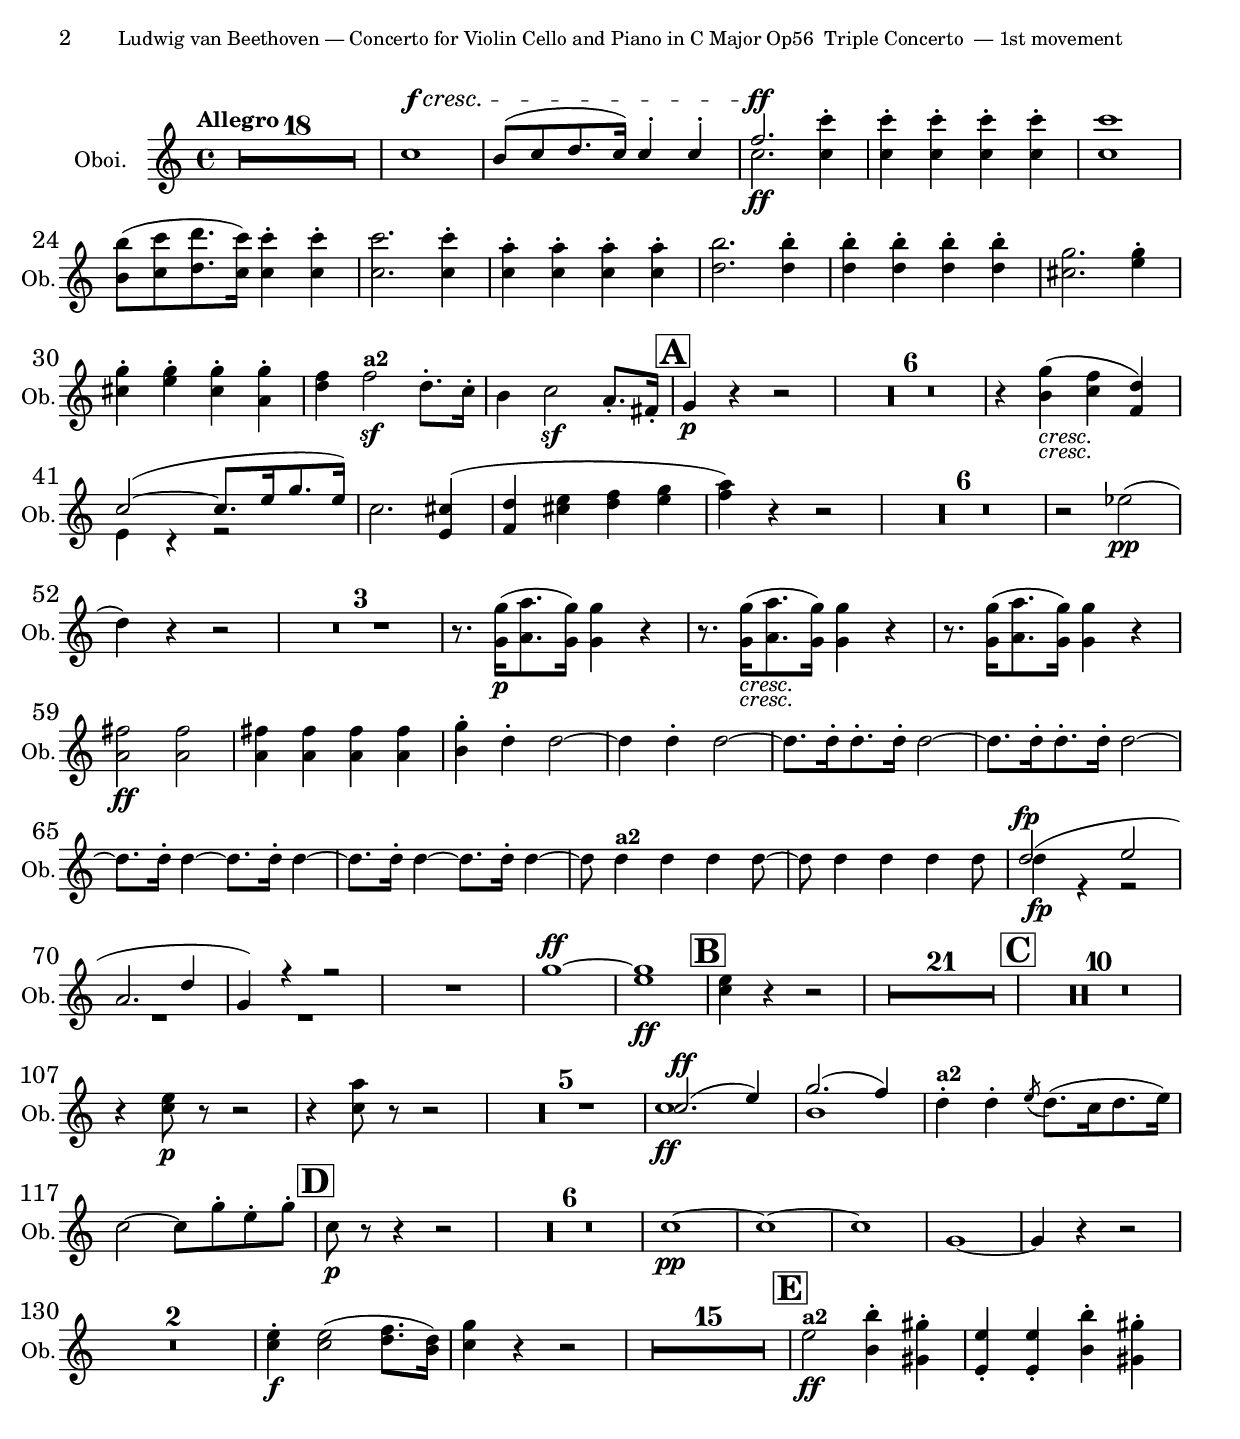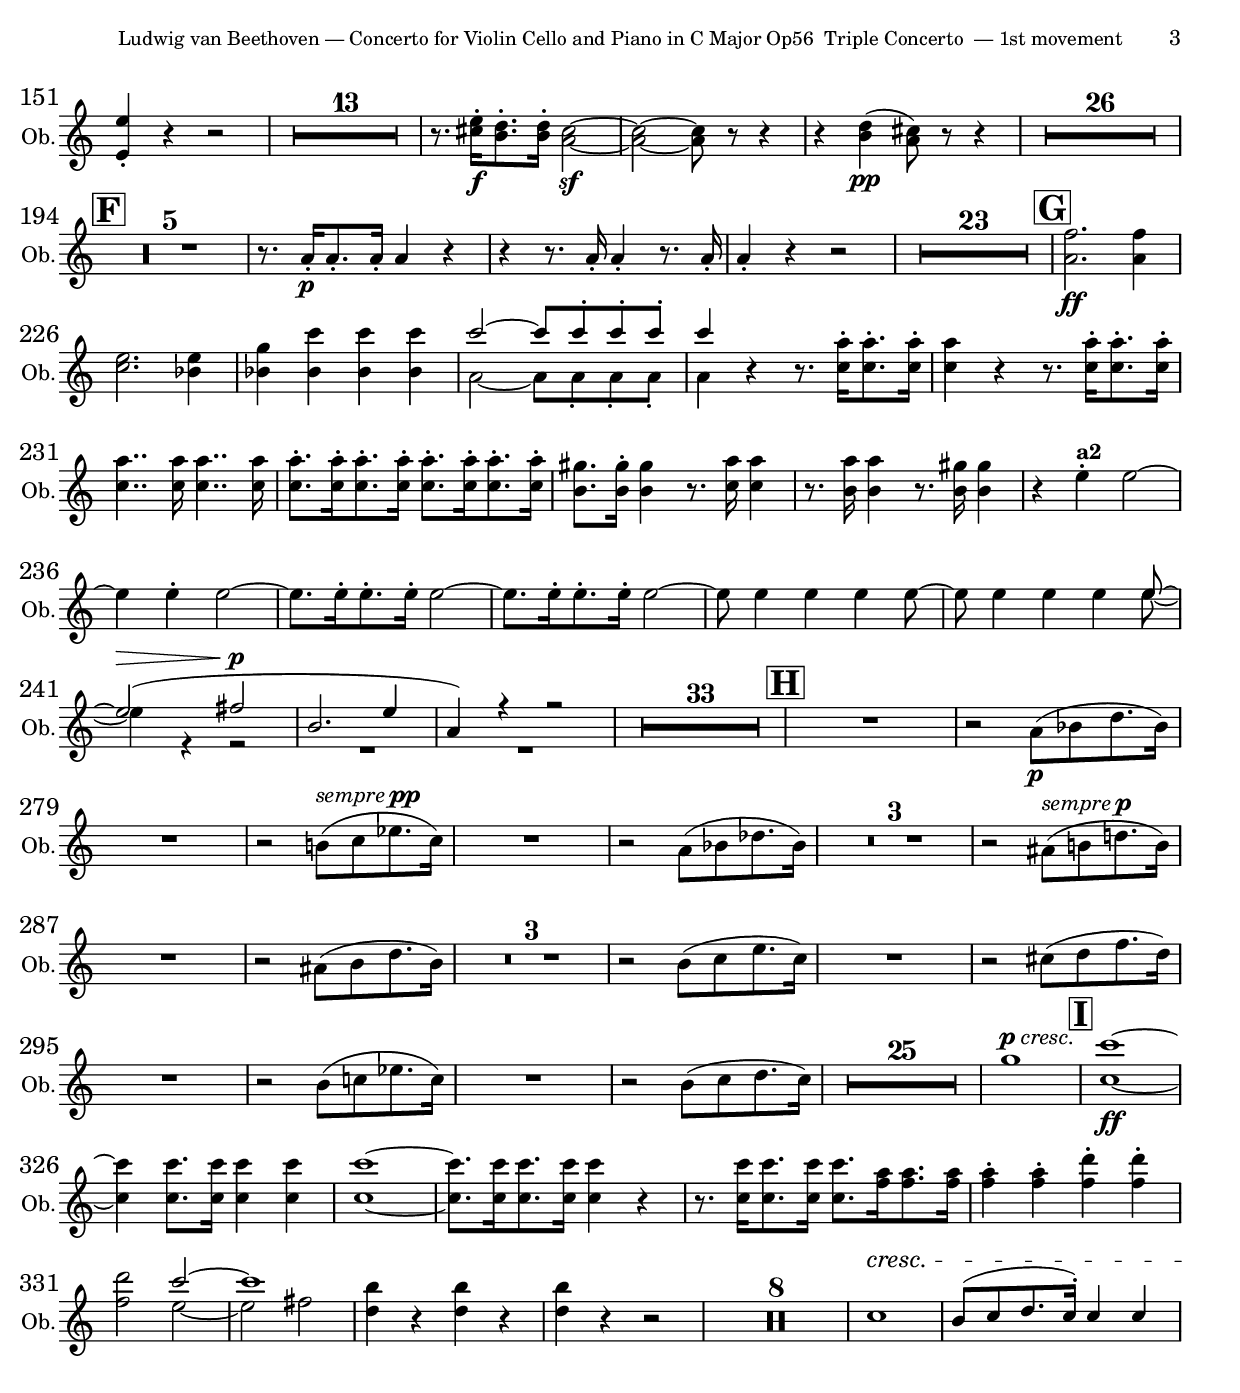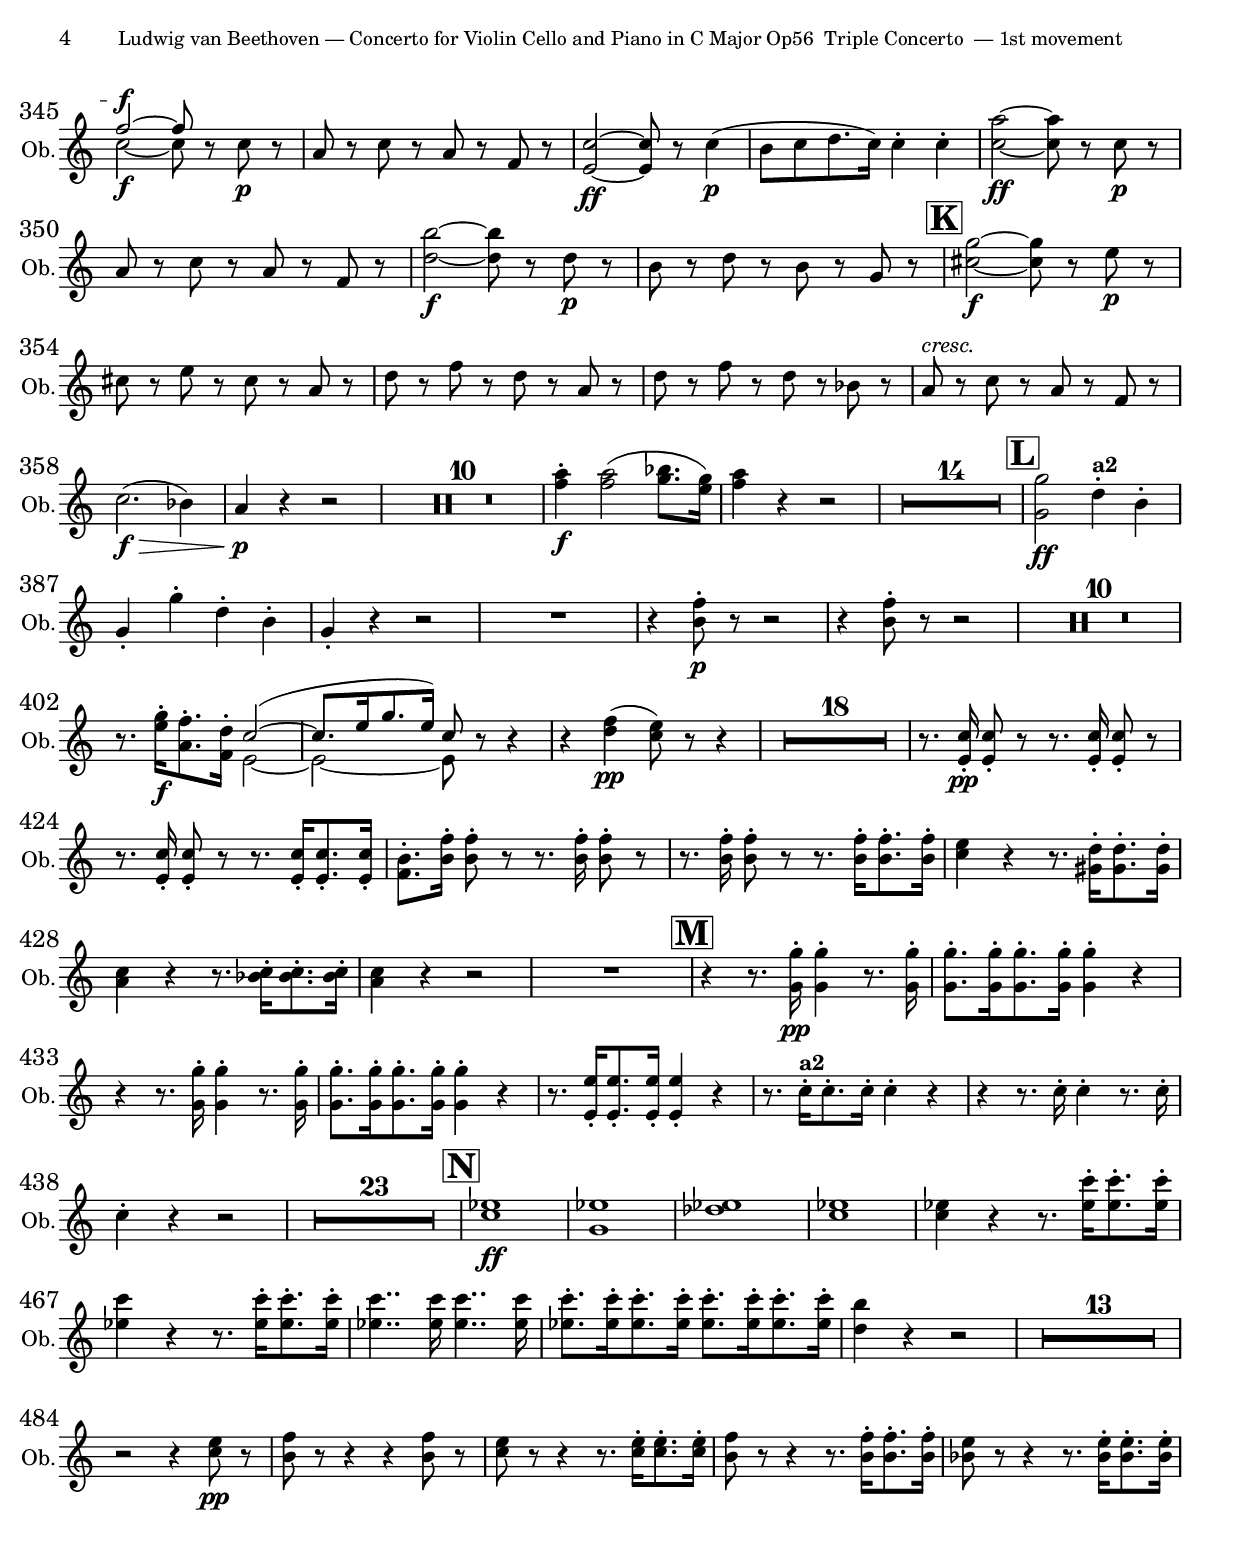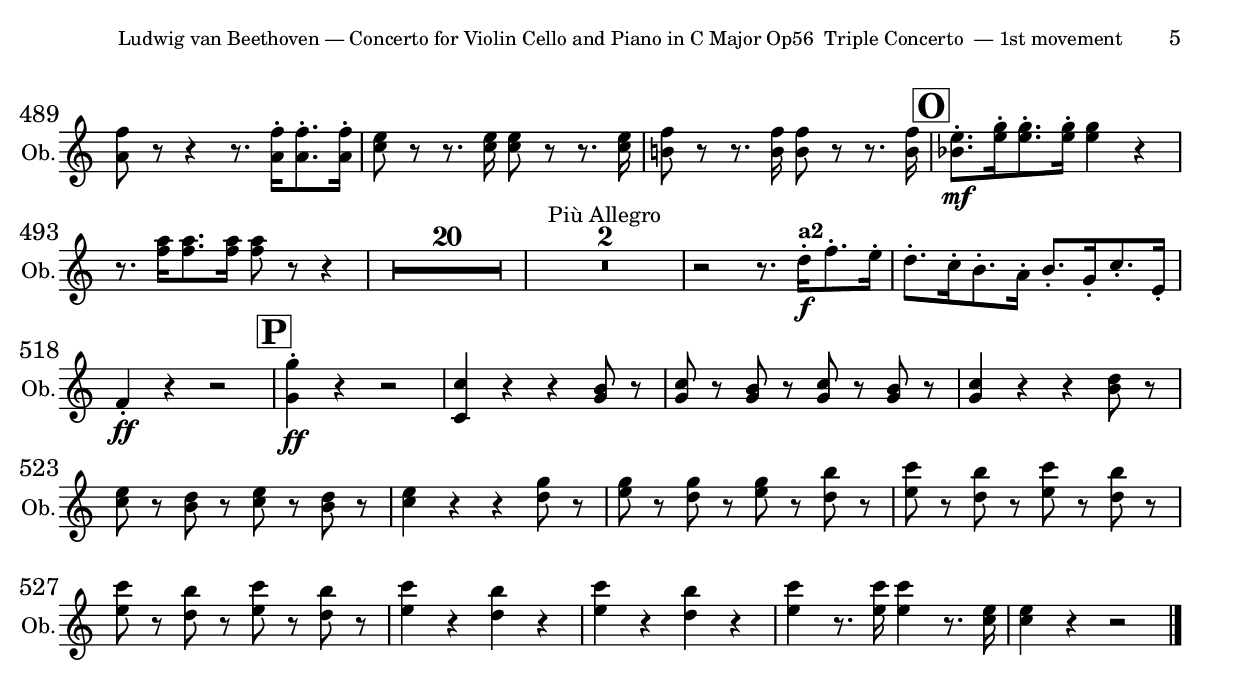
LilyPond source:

%###############################################################################
%#                                 H E A D E R                                 #
%###############################################################################
%
%  Composer           : Ludwig van Beethoven(1770 - 1827)
%  work               : Concerto for Violin Cello and Piano in C Major Op56
%                       "Triple Concerto"
%  Source             : Breitkopf und Härtel, n.d.[1862]. Plate B.70.
%  Type of score      : Score conductor mvt I
%  Typesetter         : Sébastien MANEN
%  date of initiation : Friday 08 May 2020, 14:21
%
%###############################################################################
%#                          I N C L U D E   F I L E S                          #
%###############################################################################
\version "2.20.0"
\include "./00-Common/TripleConcerto_Header.ily"
%  work        : Concerto for Violin Cello and Piano in C Major Op56 "Triple
%                Concerto"
%  typesetter  : Sébastien MANEN
%  date        : Friday 08 May 2020, 14:21
\paper {
	ragged-last-bottom = ##t
	ragged-bottom = ##t
%	left-margin = 16 \mm
%	first-page-number = 0
%	slashSeparator = \markup {
%		\center-align
%		\vcenter \combine
%		\beam #3.3 #0.5 #0.54
%		\raise #1.24 \beam #3.3 #0.5 #0.54
%	}
%	system-separator-markup = \slashSeparator
	bookTitleMarkup = \markup {
		\column {
			\vspace #15
			\fill-line {
				\fromproperty #'header:composer
			}
			\vspace #10
			\fill-line {
				\fromproperty #'header:title
			}
			\vspace #10
			\fill-line {
				\fromproperty #'header:subtitle
			}
		}
	}
	oddHeaderMarkup = \markup {
		\on-the-fly \not-first-page \fill-line {
			\null
			\center-column {
				\smaller \fromproperty #'header:subsubtitle
				\fromproperty #'header:instrument
				\vspace #1
			}
			\fromproperty #'page:page-number-string
		}
	}
	evenHeaderMarkup = \markup {
		\on-the-fly \not-first-page \fill-line {
			\fromproperty #'page:page-number-string
			\center-column {
				\smaller \fromproperty #'header:subsubtitle
				\fromproperty #'header:instrument
				\vspace #1
			}
			\null
		}
	}
	oddFooterMarkup = \markup {
		\column {
			\fill-line {
				\on-the-fly #(on-page 1) \fromproperty #'header:copyright
			}
		}
	}
}

%  work        : Concerto for Violin Cello and Piano in C Major Op56 "Triple
%                Concerto"
%  typesetter  : Sébastien MANEN
%  date        : Friday 08 May 2020, 14:21
%###############################################################################
%#                 T I M E   A N D   T E M P O   S E C T I O N                 #
%###############################################################################
timeMvtI = {
	\time 4/4
	\tempo "Allegro"
}
timeMvtII = {
	\time 3/8
	\tempo "Largo"
}
timeMvtIII = {
	\time 3/4
	\tempo "Rondo alla Polacca."
}

%  work        : Concerto for Violin Cello and Piano in C Major Op56 "Triple
%                Concerto"
%  typesetter  : Sébastien MANEN
%  date        : Friday 08 May 2020, 14:21
%###############################################################################
%#                                 O P T I O N                                 #
%###############################################################################
generalOptions = {
	\version "2.20.0"
	\set Score.alternativeNumberingStyle = #'numbers
	\set Score.doubleRepeatType = #":|.|:"
	\set Score.markFormatter = #format-mark-box-alphabet
	\override Score.RehearsalMark #'font-size = #4
	\compressFullBarRests
}
conductorOptions = {
	\set Staff.soloText = #""
	\override Score.BarNumber #'font-size = #1
}
#(set-global-staff-size 19)
\layout {
	\context {
		\Staff
		\override TupletBracket #'bracket-visibility = ##f
		\override Hairpin.to-barline = ##f
		\RemoveEmptyStaves
		%\override VerticalAxisGroup.remove-first = ##t
		\override TupletNumber.avoid-slur = #'ignore
	}
	#(layout-set-staff-size 19)
}

%  work        : Concerto for Violin Cello and Piano in C Major Op56 "Triple
%                Concerto"
%  typesetter  : Sébastien MANEN
%  date        : Friday 08 May 2020, 14:21
%###############################################################################
%#                     S T A F F   N A M E   :   M V T   I                     #
%###############################################################################
nameStaffIMvtI = {
	\set Staff.instrumentName = "Flauto."
	\set Staff.shortInstrumentName = "Fl."
	\set Staff.midiInstrument = #""
}
nameStaffIIMvtI = {
	\set Staff.instrumentName = "Oboi."
	\set Staff.shortInstrumentName = "Ob."
	\set Staff.midiInstrument = #""
}
nameStaffIIIMvtI = {
	\set Staff.instrumentName = "Clarinetti in C."
	\set Staff.shortInstrumentName = \markup {
		\center-column {
			\lower #1 "Cl." "in C."
		}
	}
	\set Staff.midiInstrument = #""
}
nameStaffIVMvtI = {
	\set Staff.instrumentName = "Fagotti."
	\set Staff.shortInstrumentName = "Fag."
	\set Staff.midiInstrument = #""
}
nameStaffVMvtI = {
	\set Staff.instrumentName = "Corni in C."
	\set Staff.shortInstrumentName = \markup {
		\center-column {
			\lower #1 "Cor." "in C."
		}
	}
	\set Staff.midiInstrument = #""
}
nameStaffVIMvtI = {
	\set Staff.instrumentName = "Trombe in C."
	\set Staff.shortInstrumentName = \markup {
		\center-column {
			\lower #1 "Trb" "in C."
		}
	}
	\set Staff.midiInstrument = #""
}
nameStaffVIIMvtI = {
	\set Staff.instrumentName = "Timpani in C. G."
	\set Staff.shortInstrumentName = "Timp."
	\set Staff.midiInstrument = #""
}
nameStaffVIIIMvtI = {
	\set Staff.instrumentName = \markup {
		\center-column {
			\lower #1 "Violino" "concertante."
		}
	}
	\set Staff.shortInstrumentName = \markup {
		\center-column {
			\lower #1 "Viol.-" "Conc."
		}
	}
	\set Staff.midiInstrument = #""
}
nameStaffIXMvtI = {
	\set Staff.instrumentName = \markup {
		\center-column {
			\lower #1 "Violoncello" "concertante."
		}
	}
	\set Staff.shortInstrumentName = \markup {
		\center-column {
			\lower #1 "Vlc.-" "Conc."
		}
	}
	\set Staff.midiInstrument = #""
}
nameStaffXMvtI = {
	\set Staff.instrumentName = ""
	\set Staff.shortInstrumentName = ""
	\set Staff.midiInstrument = #""
}
nameStaffXIMvtI = {
	\set Staff.instrumentName = ""
	\set Staff.shortInstrumentName = ""
	\set Staff.midiInstrument = #""
}
nameStaffXIIMvtI = {
	\set Staff.instrumentName = "Violino I."
	\set Staff.shortInstrumentName = "Vln I."
	\set Staff.midiInstrument = #""
}
nameStaffXIIIMvtI = {
	\set Staff.instrumentName = "Violine II."
	\set Staff.shortInstrumentName = "Vln II."
	\set Staff.midiInstrument = #""
}
nameStaffXIVMvtI = {
	\set Staff.instrumentName = "Viola."
	\set Staff.shortInstrumentName = "Vla."
	\set Staff.midiInstrument = #""
}
nameStaffXVMvtI = {
	\set Staff.instrumentName = \markup {
		\center-column {
			\lower #1 "Violoncello e" "Basso."
		}
	}
	\set Staff.shortInstrumentName = \markup {
		\center-column {
			\lower #1 "Vlc" "Bass."
		}
	}
	\set Staff.midiInstrument = #""
}
%###############################################################################
%#                    S T A F F   N A M E   :   M V T   I I                    #
%###############################################################################
nameStaffIMvtII = {
	\set Staff.instrumentName = "Clarinetti in B."
	\set Staff.shortInstrumentName = \markup {
		\center-column {
			\lower #1 "Cl." "in B."
		}
	}
	\set Staff.midiInstrument = #""
}
nameStaffIIMvtII = {
	\set Staff.instrumentName = "Fagotti."
	\set Staff.shortInstrumentName = "Fag."
	\set Staff.midiInstrument = #""
}
nameStaffIIIMvtII = {
	\set Staff.instrumentName = "Corni in E."
	\set Staff.shortInstrumentName = \markup {
		\center-column {
			\lower #1 "Cor." "in E."
		}
	}
	\set Staff.midiInstrument = #""
}
nameStaffIVMvtII = {
	\set Staff.instrumentName = \markup {
		\center-column {
			\lower #1 "Violino" "concertante."
		}
	}
	\set Staff.shortInstrumentName = \markup {
		\center-column {
			\lower #1 "Viol.-" "Conc."
		}
	}
	\set Staff.midiInstrument = #""
}
nameStaffVMvtII = {
	\set Staff.instrumentName = \markup {
		\center-column {
			\lower #1 "Violoncello" "concertante."
		}
	}
	\set Staff.shortInstrumentName = \markup {
		\center-column {
			\lower #1 "Vlc.-" "Conc."
		}
	}
	\set Staff.midiInstrument = #""
}
nameStaffVIMvtII = {
	\set Staff.instrumentName = ""
	\set Staff.shortInstrumentName = ""
	\set Staff.midiInstrument = #""
}
nameStaffVIIMvtII = {
	\set Staff.instrumentName = ""
	\set Staff.shortInstrumentName = ""
	\set Staff.midiInstrument = #""
}
nameStaffVIIIMvtII = {
	\set Staff.instrumentName = "Violino I."
	\set Staff.shortInstrumentName = "Vln I."
	\set Staff.midiInstrument = #""
}
nameStaffIXMvtII = {
	\set Staff.instrumentName = "Violine II."
	\set Staff.shortInstrumentName = "Vln II."
	\set Staff.midiInstrument = #""
}
nameStaffXMvtII = {
	\set Staff.instrumentName = "Viola."
	\set Staff.shortInstrumentName = "Vla."
	\set Staff.midiInstrument = #""
}
nameStaffXIMvtII = {
	\set Staff.instrumentName = \markup {
		\center-column {
			\lower #1 "Violoncello e" "Basso."
		}
	}
	\set Staff.shortInstrumentName = \markup {
		\center-column {
			\lower #1 "Vlc" "Bass."
		}
	}
	\set Staff.midiInstrument = #""
}
%###############################################################################
%#                   S T A F F   N A M E   :   M V T   I I I                   #
%###############################################################################
nameStaffIMvtIII = {
	\set Staff.instrumentName = "Flauto."
	\set Staff.shortInstrumentName = "Fl."
	\set Staff.midiInstrument = #""
}
nameStaffIIMvtIII = {
	\set Staff.instrumentName = "Oboi."
	\set Staff.shortInstrumentName = "Ob."
	\set Staff.midiInstrument = #""
}
nameStaffIIIMvtIII = {
	\set Staff.instrumentName = "Clarinetti in C."
	\set Staff.shortInstrumentName = \markup {
		\center-column {
			\lower #1 "Cl." "in C."
		}
	}
	\set Staff.midiInstrument = #""
}
nameStaffIVMvtIII = {
	\set Staff.instrumentName = "Fagotti."
	\set Staff.shortInstrumentName = "Fag."
	\set Staff.midiInstrument = #""
}
nameStaffVMvtIII = {
	\set Staff.instrumentName = "Corni in C."
	\set Staff.shortInstrumentName = \markup {
		\center-column {
			\lower #1 "Cor." "in C."
		}
	}
	\set Staff.midiInstrument = #""
}
nameStaffVIMvtIII = {
	\set Staff.instrumentName = "Trombe in C."
	\set Staff.shortInstrumentName = \markup {
		\center-column {
			\lower #1 "Trb" "in C."
		}
	}
	\set Staff.midiInstrument = #""
}
nameStaffVIIMvtIII = {
	\set Staff.instrumentName = "Timpani in C. G."
	\set Staff.shortInstrumentName = "Timp."
	\set Staff.midiInstrument = #""
}
nameStaffVIIIMvtIII = {
	\set Staff.instrumentName = \markup {
		\center-column {
			\lower #1 "Violino" "concertante."
		}
	}
	\set Staff.shortInstrumentName = \markup {
		\center-column {
			\lower #1 "Viol.-" "Conc."
		}
	}
	\set Staff.midiInstrument = #""
}
nameStaffIXMvtIII = {
	\set Staff.instrumentName = \markup {
		\center-column {
			\lower #1 "Violoncello" "concertante."
		}
	}
	\set Staff.shortInstrumentName = \markup {
		\center-column {
			\lower #1 "Vlc.-" "Conc."
		}
	}
	\set Staff.midiInstrument = #""
}
nameStaffXMvtIII = {
	\set Staff.instrumentName = ""
	\set Staff.shortInstrumentName = ""
	\set Staff.midiInstrument = #""
}
nameStaffXIMvtIII = {
	\set Staff.instrumentName = ""
	\set Staff.shortInstrumentName = ""
	\set Staff.midiInstrument = #""
}
nameStaffXIIMvtIII = {
	\set Staff.instrumentName = "Violino I."
	\set Staff.shortInstrumentName = "Vln I."
	\set Staff.midiInstrument = #""
}
nameStaffXIIIMvtIII = {
	\set Staff.instrumentName = "Violine II."
	\set Staff.shortInstrumentName = "Vln II."
	\set Staff.midiInstrument = #""
}
nameStaffXIVMvtIII = {
	\set Staff.instrumentName = "Viola."
	\set Staff.shortInstrumentName = "Vla."
	\set Staff.midiInstrument = #""
}
nameStaffXVMvtIII = {
	\set Staff.instrumentName = \markup {
		\center-column {
			\lower #1 "Violoncello e" "Basso."
		}
	}
	\set Staff.shortInstrumentName = \markup {
		\center-column {
			\lower #1 "Vlc" "Bass."
		}
	}
	\set Staff.midiInstrument = #""
}

%  work        : Concerto for Violin Cello and Piano in C Major Op56 "Triple
%                Concerto"
%  typesetter  : Sébastien MANEN
%  date        : Friday 08 May 2020, 14:21
%###############################################################################
%#               G R A N D   S T A F F   N A M E   :   M V T   I               #
%###############################################################################
nameGrandStaffIMvtI = {
	\set Staff.instrumentName = \markup {
		\center-column {
			\lower #1 "Piano-" "Concertante"
		}
	}
	\set Staff.shortInstrumentName = \markup {
		\center-column {
			\lower #1 "Pno-" "Conc."
		}
	}
	\set Staff.midiInstrument = #""
}
nameGrandStaffIIMvtI = {
	\set Staff.instrumentName = ""
	\set Staff.shortInstrumentName = ""
	\set Staff.midiInstrument = #""
}
%###############################################################################
%#              G R A N D   S T A F F   N A M E   :   M V T   I I              #
%###############################################################################
nameGrandStaffIMvtII = {
	\set Staff.instrumentName = \markup {
		\center-column {
			\lower #1 "Piano-" "Concertante"
		}
	}
	\set Staff.shortInstrumentName = \markup {
		\center-column {
			\lower #1 "Pno-" "Conc"
		}
	}
	\set Staff.midiInstrument = #""
}
nameGrandStaffIIMvtII = {
	\set Staff.instrumentName = ""
	\set Staff.shortInstrumentName = ""
	\set Staff.midiInstrument = #""
}
%###############################################################################
%#             G R A N D   S T A F F   N A M E   :   M V T   I I I             #
%###############################################################################
nameGrandStaffIMvtIII = {
	\set Staff.instrumentName = \markup {
		\center-column {
			\lower #1 "Piano-" "Concertante"
		}
	}
	\set Staff.shortInstrumentName = \markup {
		\center-column {
			\lower #1 "Pno-" "Conc"
		}
	}
	\set Staff.midiInstrument = #""
}
nameGrandStaffIIMvtIII = {
	\set Staff.instrumentName = ""
	\set Staff.shortInstrumentName = ""
	\set Staff.midiInstrument = #""
}

%  work        : Concerto for Violin Cello and Piano in C Major Op56 "Triple
%                Concerto"
%  typesetter  : Sébastien MANEN
%  date        : Friday 08 May 2020, 14:21
%###############################################################################
%#                      S H O R T C U T S   S E C T I O N                      #
%###############################################################################

piuallegro=^\markup {Più Allegro}
crescmarkup=^\markup {\italic cresc.}
semprep = \markup { \italic sempre \dynamic p}
semprepp = \markup { \italic sempre \dynamic pp}
pcresc = \markup { \dynamic p \italic cresc.}


%arco=^\markup {\italic arco}
%benmarc=^\markup {\italic {ben marc.}}
%benmarccresc = ^\markup {\italic {ben marc. cresc.}}
%crescmolto=^\markup {\italic {cresc. molto}}
%crescpocoapoco=^\markup {\italic {cresc. poco a poco}}
%dimmarkup=^\markup {\italic dim.}
%div=^\markup {div.}
%dolce=^\markup {\italic {dolce}}
%espress=^\markup {\italic {espress.}}
%espr=^\markup {\italic {espr.}}
%express=^\markup {\italic {express.}}
%ffsempre = \markup {\dynamic ff \italic sempre}
%flat=^\markup { \tiny \flat}
%gp = ^\markup {G.P.}
%intempo=^\markup {\italic {in tempo}}
%legg=^\markup {\italic legg.}
%marc = ^\markup {\italic marc.}
%marcecrescmolto=^\markup {\italic {marc. e cresc. molto}}
%moltocrescmark=^\markup {\italic {molto cresc.}}
%moltoleggieroedolce=^\markup { \italic {molto leggiero e dolce}}
%pizz=^\markup {\italic pizz.}
%pocorit=^\markup {\italic {poco rit.}}
%solo=^\markup {Solo}
%tutti=^\markup {Tutti}
%one=^\markup {\tiny \number 1}
%two=^\markup {\tiny \number 2}
%three=^\markup {\tiny \number 3}
%four=^\markup {\tiny \number 4}
%five=^\markup {\tiny \number 5}
%six=^\markup {\tiny \number 6}
%seven=^\markup {\tiny \number 7}
%eight=^\markup {\tiny \number 8}
%nine=^\markup {\tiny \number 9}
%ten=^\markup {\tiny \number 10}
%eleven=^\markup {\tiny \number 11}
%atempo=^\markup {\italic {a tempo}}


%esprM = ^\markup {\musicglyph #"scripts.espr"}
%pespr = ^\markup {\dynamic p \musicglyph #"scripts.espr"}
%ppespr = ^\markup {\dynamic pp \musicglyph #"scripts.espr"}


%fdim = \markup {\dynamic f \italic dim.}
%fespress = \markup {\dynamic f \italic espress.}
%moltop = ^\markup {\italic molto \dynamic p}
%pdolcesempre = \markup { \dynamic p \italic {dolce sempre}}
%pf = \markup { \concat { \dynamic p \dynamic f } }
%pocof = \markup { \italic poco \dynamic f}
%pocofmadolce = \markup { \italic poco \dynamic f \italic {ma dolce}}
%ppdim = \markup { \dynamic pp \italic dim.}
%psempre = \markup {\dynamic p \italic sempre }
%fbenmarc = \markup { \dynamic f \italic {ben marc.}}
%fespr = \markup { \dynamic f \italic espr.}
%ffmarc = \markup { \dynamic ff \italic {marc.}}
%fmarc = \markup { \dynamic f \italic marc.}
%fsemprepiu = \markup { \dynamic f \italic {sempre più}}
%mfcresc = \markup { \dynamic mf \italic cresc.}
%mfdim = \markup {\dynamic mf \italic dim.}
%pcresc = \markup { \dynamic p \italic cresc.}
%pcrescmolto = \markup { \dynamic p \italic {cresc. molto}}
%pdim = \markup { \dynamic p \italic dim.}
%pdolce = \markup { \dynamic p \italic dolce}
%piuf=^\markup {\italic {più} \dynamic f}
%piup=^\markup {\italic {più} \dynamic p}
%plegg = \markup { \dynamic p \italic legg.}
%pmamarc = \markup { \dynamic p \italic {ma marc.}}
%pmarc = \markup { \dynamic p \italic marc.}
%pmarccresc = \markup { \dynamic p \italic { marc. cresc.}}
%sempref = \markup { \italic sempre \dynamic f}
%ppdolce = \markup { \dynamic pp \italic dolce }
%unis=^\markup {unis.}
%ppsempre = \markup { \dynamic pp \italic {sempre}}

%crescD = #(make-dynamic-script (markup #:normal-text #:italic "cresc."))
%dimD = #(make-dynamic-script (markup #:normal-text #:italic "dim."))
%fbenmarcD = #(make-dynamic-script (markup #:dynamic "f" #:normal-text #:italic "ben marc."))
%fesprD = #(make-dynamic-script (markup #:dynamic "f" #:normal-text #:italic "espr."))
%ffmarcD = #(make-dynamic-script (markup #:dynamic "ff" #:normal-text #:italic "marc."))
%fmarcD = #(make-dynamic-script (markup #:dynamic "f" #:normal-text #:italic "marc."))
%fdimD = #(make-dynamic-script (markup #:dynamic "f" #:normal-text #:italic "dim."))
%fsemprepiuD = #(make-dynamic-script (markup #:dynamic "f" #:normal-text #:italic "sempre più"))
%mfcrescD = #(make-dynamic-script (markup #:dynamic "mf" #:normal-text #:italic "cresc."))
%mfdimD = #(make-dynamic-script (markup #:dynamic "mf" #:normal-text #:italic "dim."))
%pcrescD = #(make-dynamic-script (markup #:dynamic "p" #:normal-text #:italic "cresc."))
%pcrescmoltoD = #(make-dynamic-script (markup #:dynamic "p" #:normal-text #:italic "cresc. molto"))
%pdimD = #(make-dynamic-script (markup #:dynamic "p" #:normal-text #:italic "dim."))
%ppdimD = #(make-dynamic-script (markup #:dynamic "pp" #:normal-text #:italic "dim."))
%pdolceD = #(make-dynamic-script (markup #:dynamic "p" #:normal-text #:italic "dolce"))
%piufD = #(make-dynamic-script (markup #:normal-text #:italic "più" #:dynamic "f"))
%piupD = #(make-dynamic-script (markup #:normal-text #:italic "più" #:dynamic "p"))
%pleggD = #(make-dynamic-script (markup #:dynamic "p" #:normal-text #:italic "legg."))
%pmamarcD = #(make-dynamic-script (markup #:dynamic "p" #:normal-text #:italic "ma marc."))
%pmarcD = #(make-dynamic-script (markup #:dynamic "p" #:normal-text #:italic "marc."))
%semprefD = #(make-dynamic-script (markup #:normal-text #:italic "sempre" #:dynamic "f"))
%pocofD = #(make-dynamic-script (markup #:normal-text #:italic "poco" #:dynamic "f"))
%ppsempreD = #(make-dynamic-script (markup #:dynamic "pp" #:normal-text #:italic "sempre"))

%fpp = #(make-dynamic-script "fpp")
%rf = #(make-dynamic-script "rf")
%pfD = #(make-dynamic-script "pf")


%  work        : Concerto for Violin Cello and Piano in C Major Op56 "Triple
%                Concerto"
%  typesetter  : Sébastien MANEN
%  date        : Friday 08 May 2020, 14:21
%###############################################################################
%#                 C O N D U C T O R   S C O R E   F O R M A T                 #
%###############################################################################
formatConductorMvtI = {
	\override Score.NonMusicalPaperColumn.line-break-permission = ##f
	\override Score.NonMusicalPaperColumn.page-break-permission = ##f
}

%  work        : Concerto for Violin Cello and Piano in C Major Op56 "Triple
%                Concerto"
%  typesetter  : Sébastien MANEN
%  date        : Friday 08 May 2020, 14:21
%###############################################################################
%#                          M U S I C   S E C T I O N                          #
%###############################################################################
musicFloteMvtI = \relative c''' {
	\clef treble
	\key c \major
%	\transposition a
% Bars 1 to 5
	R1*18 
% Bars 6 to 10
	
% Bars 11 to 15
	
% Bars 16 to 20
	
	
	
	c1\f\cresc
	b8([ c d8. c16)] c4-. c-.
% Bars 21 to 25
	f2.\ff c4-.
	a-. c-. a-. f-.
	c'1
	b8([ c d8. c16)] c4-. c-.
	f2. c4-.
% Bars 26 to 30
	a-. c-. a-. f-.
	b2. d4-.
	b-. d-. b-. g-.
	cis2. e4-.
	cis-. e-. cis-. a-.
% Bars 31 to 35
	d-. f2\sf d8. c!16-.
	b4-. c2\sf a8.-. fis16-. \mark \default
	g4\p r r2
	R1*6
	
% Bars 36 to 40
	
	
	
	
	r4 g'(_\crescmarkup f d)
% Bars 41 to 45
	c2(~\p c8.[ e16 g8. e16)]
	c2. cis4(
	d e f g
	a) r r2
	R1*6
% Bars 46 to 50
	
% Bars 51 to 55
	r2 c,(\pp
	b4) r r2
	R1*3
	
	
% Bars 56 to 60
	r2 r8. g16[(_\crescmarkup a8. g16)]
	b2~ b8.[ g16( a8. g16)]
	c2~ c8.[ c16( d8. c16)]
	ees4..\ff c16 ees4.. c16
	ees8.-.[ c16-. ees8.-. c16-.] ees8.-.[ c16-. ees8.-. c16-.] 
% Bars 61 to 65
	b4-. d-. d2~
	d4 d-. d2~
	d8. d16-. d8.-. d16-. d2~
	d8. d16-. d8.-. d16-. d2~
	d8. d16-. d4~ d8. d16-. d4~
% Bars 66 to 70
	d8. d16-. d4~ d8. d16-. d4~
	d8 d4 d d d8~
	d d4 d d d8
	d2\fp( e
	a,2. d4
% Bars 71 to 75
	g,) r r2
	R1
	g'1~\ff
	g \mark \default
	e4 r r2
% Bars 76 to 80
	R1*21
% Bars 81 to 85
	
% Bars 86 to 90
	
% Bars 91 to 95
	
% Bars 96 to 100
	\mark \default
	R1*17
% Bars 101 to 105
	
% Bars 106 to 110
	
% Bars 111 to 115
	
	
	
	c2.\ff( e4)
	g2.( f4)
% Bars 116 to 120
	d-. d-. \acciaccatura e8 d8.([ c16 d8. e16)]
	c2~ c8 g-. e-. g-. \mark \default
	c,8\p r r4 r2
	R1*30
% Bars 121 to 125
	
% Bars 126 to 130
	
% Bars 131 to 135
	
% Bars 136 to 140
	
% Bars 141 to 145
	
% Bars 146 to 150
	
	
	\mark \default
	e'2\ff b4-. gis-.
	e-. e'-. b-. gis-.
% Bars 151 to 155
	e r r2
	R1*13
% Bars 156 to 160
	
% Bars 161 to 165
	
	
	
	
	r8. e16-.\f[ fis8.-. gis16-.] a2(\sf~
% Bars 166 to 170
	a8.[ cis16 e8. cis16)] a8 r r4
	R1*27
% Bars 171 to 175
	
% Bars 176 to 180
	
% Bars 181 to 185
	
% Bars 186 to 190
	
% Bars 191 to 195
	
	
	\mark \default
	R1*5
% Bars 196 to 200
	
	
	
	r8. a16-.\p[ a8.-. a16-.] a4 r
	r  r8. a16-. a4-. r8. a16-.
% Bars 201 to 205
	a4-. r r2
	R1*23
% Bars 206 to 210
	
% Bars 211 to 215
	
% Bars 216 to 220
	
% Bars 221 to 225
	
	
	
	\mark \default
	a2.\ff a4(
% Bars 226 to 230
	c2. bes4)
	g4-. g-. \acciaccatura a8 g8.([ f16 g8. a16)]
	f2~ f8 c-. a-. c-.
	f4 r r8. c'16-.[ c8.-. c16-.]
	c4 r r8. c16-.[ c8.-. c16-.]
% Bars 231 to 235
	c4.. c16 c4.. c16
	c8.-.[ c16-. c8.-. c16-.] c8.-.[ c16-. c8.-. c16-.] 
	e8. e16 e4 r8. e16 e4
	r8. f16 f4 r8. e16 e4
	r4 e-. e2~ 
% Bars 236 to 240
	e4 e-. e2~
	e8.[ e16-. e8.-. e16-.] e2~
	e8.[ e16-. e8.-. e16-.] e2~
	e8 e4 e e e8~
	e e4 e e e8~
% Bars 241 to 245
	e2\>( f\p
	b,2. e4
	a,) r r2
	R1*33
% Bars 246 to 250
	
% Bars 251 to 255
	
% Bars 256 to 260
	
% Bars 261 to 265
	
% Bars 266 to 270
	
% Bars 271 to 275
	
% Bars 276 to 280
	\mark \default
	R1*6
% Bars 281 to 285
	
	
	r2 b!8([\p c d!8. c16)]
	R1*5
	
% Bars 286 to 290
	
	
	
	r2 cis8(\p[ d e8. d16)]
	R1*7
% Bars 291 to 295
	
% Bars 296 to 300
	
	r2 c8([\p des ees8. des16)]
	R1*27
% Bars 301 to 305
	
% Bars 306 to 310
	
% Bars 311 to 315
	
% Bars 316 to 320
	
% Bars 321 to 325
	
	
	
	\mark \default
	c2\ff( b8[ c e8. d16)]
% Bars 326 to 330
	d4 r r2
	d2( cis8[ d f8. e16-.)]
	e4 r r8. e16([ g8. f16)]
	f4 r r8. f16([ a8. f16)]
	d4-. f-. f-. f-.
% Bars 331 to 335
	f2 e~
	e fis
	g4 r g r
	g r r2
	R1*8
% Bars 336 to 340
	
% Bars 341 to 345
	
	
	c,1\cresc 
	b8[( c d8. c16)] c4-. c-.
	f2\f~ f8 r r4
% Bars 346 to 350
	R1
	c2\ff~ c8 r c4\p(
	b8[ c d8. c16]) c4-. c-.
	c2\ff~ c8 r r4
	R1
% Bars 351 to 355
	d2~\f d8 r r4
	R1 \mark #11
	cis2\f~ cis8 r r4
	R1*3
% Bars 356 to 360
	
	r4 c8_\crescmarkup r a r f r
	c2.(\f\> e4)
	f\p r r2
	R1*10
% Bars 361 to 365
	
% Bars 366 to 370
	
	
	
	
	r2 r4 c'\f~
% Bars 371 to 375
	c r r2
	R1*14
% Bars 376 to 380
	
% Bars 381 to 385
	
	
	
	
	\mark \default
% Bars 386 to 390
	g'2\ff d4-. b-.
	g-. g'-. d-. b-.
	g-. r r2
	R1*13
% Bars 391 to 395
	
% Bars 396 to 400
	
% Bars 401 to 405
	
	r8. g16-.\f[ a8.-. b16-.] c2(~
	c8.[ e16 g8. e16)] c8 r r4
	R1*27
% Bars 406 to 410
	
% Bars 411 to 415
	
% Bars 416 to 420
	
% Bars 421 to 425
	
% Bars 426 to 430
	
	
	
	
	\mark \default
% Bars 431 to 435
	R1*5
% Bars 436 to 440
	r8. c16-.\p[ c8.-. c16-.] c4-. r
	r r8. c16-. c4-. r8. c16-.
	c4-. r r2
	R1*23
	
% Bars 441 to 445
	
% Bars 446 to 450
	
% Bars 451 to 455
	
% Bars 456 to 460
	
% Bars 461 to 465
	\mark \default
	c2.\ff c4(
	ees2. des4)
	bes4-. bes-. \acciaccatura c8 bes8.([ aes16 bes8. c16-.)]
	aes2~ aes8 ees-. c-. ees-.
% Bars 466 to 470
	aes8.-.[ c16-. aes8.-. c16-.] ees2~\sf
	ees8.[ c16-. g8.-. c16-.] ees2\sf~
	ees8. c16-. ees4~\sf ees8. c16 ees4~\sf
	ees8.[ c16-. ees8.-. c16-.] ees8.-.[ c16-. ees8.-. c16-.]
	b4 r r2
% Bars 471 to 475
	R1*5
	
	
	
	
% Bars 476 to 480
	g1\pp
	fis
	g4 r r2
	R1*13
% Bars 481 to 485
	
% Bars 486 to 490
	
% Bars 491 to 495
	\mark \default
	R1*22
% Bars 496 to 500
	
% Bars 501 to 505
	
% Bars 506 to 510
	
% Bars 511 to 515
	
	
	
	R1*2^\piuallegro
	
% Bars 516 to 520
	f8.\f[ e16-. d8.-. c16-.] b8.-.\noBeam d'16-.[ f8.-. e16-.]
	d8.-.[ c16-. b8.-. a16-.] b8.-.[ g16-. c8.-. e,16-.] 
	f4-.\ff r r2 \mark \default
	g4-.\ff r r2
	c,4 r r d8 r
% Bars 521 to 525
	e8 r d r e r d r
	e4 r r g8 r
	g r g r g r g r
	g4 r r b8 r
	c r b r c r d r
% Bars 526 to 530
	e r d r e r g r
	g r g r g r g r
	g4 r g r
	g r g r
	g4 r8. e16 e4 r8. c16
% Bar 531
	c4 r r2 \bar "|."
}

%  work        : Concerto for Violin Cello and Piano in C Major Op56 "Triple
%                Concerto"
%  typesetter  : Sébastien MANEN
%  date        : Friday 08 May 2020, 14:21
%###############################################################################
%#                          M U S I C   S E C T I O N                          #
%###############################################################################
musicOboeIMvtI = \relative c'' {
	\clef treble
	\key c \major
%	\transposition a
% Bars 1 to 5
	R1*18
% Bars 6 to 10
	
% Bars 11 to 15
	
% Bars 16 to 20
	
	
	
	c1\f\cresc
	b8([ c d8. c16)] c4-. c-.
% Bars 21 to 25
	f2.\ff c'4-.
	c-. c-. c-. c-. 
	c1
	b8([ c d8. c16)] c4-. c-.
	c2. c4-.
% Bars 26 to 30
	a-. a-. a-. a-.
	b2. b4-.
	b-. b-. b-. b-.
	g2. g4-.
	g-. g-. g-. g-.
% Bars 31 to 35
	f4 f2\sf d8.-. c16-.
	b4 c2\sf a8.-. fis16-. \mark \default
	g4\p r r2
	R1*6
% Bars 36 to 40
	
	
	
	
	r4 g'(_\crescmarkup f d)
% Bars 41 to 45
	c2(~ c8.[ e16 g8. e16])
	c2. cis4(
	d e f g
	a) r r2
	R1*6
% Bars 46 to 50
	
% Bars 51 to 55
	r2 ees2(\pp
	d4) r r2
	R1*3
	
	
% Bars 56 to 60
	r8. g16([\p a8. g16]) g4 r
	r8. g16([_\crescmarkup a8. g16]) g4 r
	r8. g16([ a8. g16]) g4 r
	fis2\ff fis
	fis4 fis fis fis
% Bars 61 to 65
	g-. d-. d2~
	d4 d-. d2~
	d8.[ d16-. d8.-. d16-.] d2~
	d8.[ d16-. d8.-. d16-.] d2~
	d8. d16-. d4~ d8. d16-. d4~
% Bars 66 to 70
	d8. d16-. d4~ d8. d16-. d4~
	d8 d4 d d d8~
	d d4 d d d8
	d2\fp( e
	a,2. d4
% Bars 71 to 75
	g,) r r2
	R1
	g'~\ff
	g \mark \default
	e4 r r2
% Bars 76 to 80
	R1*21
% Bars 81 to 85
	
% Bars 86 to 90
	
% Bars 91 to 95
	
% Bars 96 to 100
	\mark \default
	R1*10
% Bars 101 to 105
	
% Bars 106 to 110
	
	r4 e8\p r r2
	r4 a8 r r2
	R1*5
	
% Bars 111 to 115
	
	
	
	c,2.(\ff e4)
	g2.( f4)
% Bars 116 to 120
	d-. d-. \acciaccatura e8 d8.([ c16 d8. e16)]
	c2~ c8 g'-. e-. g-. \mark \default
	c,\p r r4 r2
	R1*6
% Bars 121 to 125
	
	
	
	
	c1\pp~
% Bars 126 to 130
	c~
	c
	g~
	g4 r r2
	R1*2
% Bars 131 to 135
	
	e'4-.\f e2( f8. d16)
	g4 r r2
	R1*15
% Bars 136 to 140
	
% Bars 141 to 145
	
% Bars 146 to 150
	
	
	\mark \default
	e2\ff b'4-. gis-.
	e-. e-. b'-. gis-.
% Bars 151 to 155
	e-. r r2
	R1*13
% Bars 156 to 160
	
% Bars 161 to 165
	
	
	
	
	r8. e16-.\f[ d8.-. d16-.] cis2~\sf
% Bars 166 to 170
	cis2~ cis8 r r4
	r d(\pp cis8) r r4
	R1*26
% Bars 171 to 175
	
% Bars 176 to 180
	
% Bars 181 to 185
	
% Bars 186 to 190
	
% Bars 191 to 195
	
	
	\mark \default
	R1*5
% Bars 196 to 200
	
	
	
	r8. a16-.\p[ a8.-. a16-.] a4 r
	r r8. a16-. a4-. r8. a16-.
% Bars 201 to 205
	a4-. r r2
	R1*23
% Bars 206 to 210
	
% Bars 211 to 215
	
% Bars 216 to 220
	
% Bars 221 to 225
	
	
	
	\mark \default
	f'2.\ff f4
% Bars 226 to 230
	e2. e4
	g c c c
	c2~ c8 c-. c-. c-.
	c4 r r8. a16-.[ a8.-. a16-.]
	a4 r r8. a16-.[ a8.-. a16-.]
% Bars 231 to 235
	a4.. a16 a4.. a16
	a8.-.[ a16-. a8.-. a16-.] a8.-.[ a16-. a8.-. a16-.] 
	gis8. gis16-. gis4 r8. a16 a4
	r8. a16 a4 r8. gis16 gis4
	r e-. e2~
% Bars 236 to 240
	e4 e-. e2~
	e8.[ e16-. e8.-. e16-.] e2~
	e8.[ e16-. e8.-. e16-.] e2~
	e8 e4 e e e8~
	e e4 e e e8~
% Bars 241 to 245
	e2(\> fis\p
	b,2. e4
	a,) r r2
	R1*33
% Bars 246 to 250
	
% Bars 251 to 255
	
% Bars 256 to 260
	
% Bars 261 to 265
	
% Bars 266 to 270
	
% Bars 271 to 275
	
% Bars 276 to 280
	\mark \default
	R1
	r2 a8[(\p bes d8. bes16)]
	R1
	r2 b!8[(^\semprepp c ees8. c16)]
% Bars 281 to 285
	R1
	r2 a8([ bes des8. bes16)]
	R1*3
	
	
% Bars 286 to 290
	r2 ais8[(^\semprep b! d!8. b16)]
	R1
	r2 ais8[( b d8. b16)]
	R1*3
	
% Bars 291 to 295
	
	r2 b8[( c e8. c16)]
	R1
	r2 cis8([ d f8. d16)]
	R1
% Bars 296 to 300
	r2 b8[( c! ees8. c16)]
	R1
	r2 b8([ c d8. c16)]
	R1*25
% Bars 301 to 305
	
% Bars 306 to 310
	
% Bars 311 to 315
	
% Bars 316 to 320
	
% Bars 321 to 325
	
	
	
	g'1^\pcresc \mark \default
	c\ff~
% Bars 326 to 330
	c4 c8. c16 c4 c
	c1~
	c8.[ c16 c8. c16] c4 r
	r8. c16[ c8. c16] c8.[ a16 a8. a16]
	a4-. a-. d-. d-.
% Bars 331 to 335
	d2 c~
	c1
	b4 r b r
	b r r2
	R1*8
% Bars 336 to 340
	
% Bars 341 to 345
	
	
	c,1\cresc
	b8([ c d8. c16-.)] c4 c
	f2\f~ f8 r c\p r
% Bars 346 to 350
	a r c r a r f r
	c'2\ff~ c8 r c4\p(
	b8[ c d8. c16]) c4-. c-.
	a'2\ff~ a8 r c,\p r
	a r c r a r f r
% Bars 351 to 355
	b'2~\f b8 r d,\p r
	b r d r b r g r \mark #11
	g'2\f~ g8 r e\p r
	cis r e  r cis r a r
	d r f r d r a r
% Bars 356 to 360
	d r f r d r bes r
	a^\crescmarkup r c r a r f r
	c'2.\f(\> bes4)
	a4\p r r2
	R1*10
% Bars 361 to 365
	
% Bars 366 to 370
	
	
	
	
	a'4-.\f a2( bes8. g16)
% Bars 371 to 375
	a4 r r2
	R1*14
% Bars 376 to 380
	
% Bars 381 to 385
	
	
	
	
	\mark \default
% Bars 386 to 390
	g2\ff d4-. b-.
	g-. g'-. d-. b-.
	g-. r r2
	R1
	r4 f'8-.\p r r2
% Bars 391 to 395
	r4 f8-. r r2
	R1*10
% Bars 396 to 400
	
% Bars 401 to 405
	
	r8. g16-.\f[ f8.-. d16-.] c2(~
	c8.[ e16 g8. e16]) c8 r r4
	r f4(\pp e8) r r4
	R1*18
% Bars 406 to 410
	
% Bars 411 to 415
	
% Bars 416 to 420
	
% Bars 421 to 425
	
	
	r8. c16-.\pp c8-. r r8. c16-. c8-. r
	r8. c16-. c8-. r r8. c16-.[ c8.-. c16-.]
	b8.-. f'16-. f8-. r r8. f16-. f8-. r
% Bars 426 to 430
	r8. f16-. f8-. r r8. f16-.[ f8.-. f16-.]
	e4 r r8. d16-.[ d8.-. d16-.]
	c4 r r8. c16-.[ c8.-. c16-.]
	c4 r r2
	R1 \mark \default
% Bars 431 to 435
	r4 r8. g'16-.\pp g4-. r8. g16-.
	g8.-.[ g16-. g8.-. g16-.] g4-. r
	r r8. g16-. g4-. r8. g16-.
	g8.-.[ g16-. g8.-. g16-.] g4-. r
	r8. e16-.[ e8.-. e16-.] e4-. r
% Bars 436 to 440
	r8. c16-.[ c8.-. c16-.] c4-. r
	r r8. c16-. c4-. r8. c16-.
	c4-. r r2
	R1*23
% Bars 441 to 445
	
% Bars 446 to 450
	
% Bars 451 to 455
	
% Bars 456 to 460
	
% Bars 461 to 465
	\mark \default
	ees1\ff
	ees
	ees
	ees
% Bars 466 to 470
	ees4 r r8. c'16-.[ c8.-. c16-.] 
	c4 r r8. c16-.[ c8.-. c16-.] 
	c4.. c16 c4.. c16
	c8.-.[ c16-. c8.-. c16-.] c8.-.[ c16-. c8.-. c16-.] 
	b4 r r2
% Bars 471 to 475
	R1*13
% Bars 476 to 480
	
% Bars 481 to 485
	
	
	
	r2 r4 e,8\pp r
	f r r4 r f8 r
% Bars 486 to 490
	e r r4 r8. e16-.[ e8.-. e16-.] 
	f8 r r4 r8. f16-.[ f8.-. f16-.] 
	e8 r r4 r8. e16-.[ e8.-. e16-.] 
	f8 r r4 r8. f16-.[ f8.-. f16-.] 
	e8 r r8. e16 e8 r r8. e16
% Bars 491 to 495
	f8 r r8. f16 f8 r r8. f16 \mark \default
	e8.\mf-.[ g16-. g8.-. g16-.] g4 r
	r8. a16[ a8. a16] a8 r r4
	R1*20
% Bars 496 to 500
	
% Bars 501 to 505
	
% Bars 506 to 510
	
% Bars 511 to 515
	
	
	
	R1*2^\piuallegro
	
% Bars 516 to 520
	r2 r8. d,16\f-.[ f8.-. e16-.] 
	d8.-.[ c16-. b8.-. a16-.] b8.-.[ g16-. c8.-. e,16-.] 
	f4-.\ff r r2 \mark \default
	g'4-.\ff r r2
	c,4 r r b8 r
% Bars 521 to 525
	c8 r b r c r b r
	c4 r r d8 r
	e r d r e r d r
	e4 r r g8 r
	g r g r g r b r
% Bars 526 to 530
	c r b r c r b r
	c r b r c r b r
	c4 r b r
	c r b r
	c r8. c16 c4 r8. e,16
% Bar 531
	e4 r r2 \bar "|."
}

%  work        : Concerto for Violin Cello and Piano in C Major Op56 "Triple
%                Concerto"
%  typesetter  : Sébastien MANEN
%  date        : Friday 08 May 2020, 14:21
%###############################################################################
%#                          M U S I C   S E C T I O N                          #
%###############################################################################
musicOboeIIMvtI = \relative c'' {
	\clef treble
	\key c \major
%	\transposition a
% Bars 1 to 5
	R1*20
% Bars 6 to 10
	
% Bars 11 to 15
	
% Bars 16 to 20
	
% Bars 21 to 25
	c2.\ff c4-.
	c-. c-. c-. c-. 
	c1
	b8([ c d8. c16)] c4-. c-.
	c2. c4-.
% Bars 26 to 30
	c-. c-. c-. c-.
	d2. d4-.
	d-. d-. d-. d-.
	cis2. e4-.
	cis-. e-. cis-. a-.
% Bars 31 to 35
	d4 f2\sf d8.-. c!16-.
	b4 c2\sf a8.-. fis16-. \mark \default
	g4\p r r2
	R1*6
% Bars 36 to 40
	
	
	
	
	r4 b(_\crescmarkup c f,)
% Bars 41 to 45
	e4 r r2
	r2 r4 e4(
	f cis' d e
	f) r r2
	R1*11
% Bars 46 to 50
	
% Bars 51 to 55
	
% Bars 56 to 60
	r8. g,16([\p a8. g16]) g4 r
	r8. g16([_\crescmarkup a8. g16]) g4 r
	r8. g16([ a8. g16]) g4 r
	a2\ff a
	a4 a a a
% Bars 61 to 65
	b-. r r2
	R1*5
	
	
	
% Bars 66 to 70
	
	r8 d4 d d d8~
	d d4 d d d8
	d4\fp r r2
	R1*4
% Bars 71 to 75
	
	
	
	e1\ff \mark \default
	c4 r r2
% Bars 76 to 80
	R1*21
% Bars 81 to 85
	
% Bars 86 to 90
	
% Bars 91 to 95
	
% Bars 96 to 100
	\mark \default
	R1*10
% Bars 101 to 105
	
% Bars 106 to 110
	
	r4 c8\p r r2
	r4 c8 r r2
	R1*5
	
% Bars 111 to 115
	
	
	
	c1\ff
	b1
% Bars 116 to 120
	d4-. d-. \acciaccatura e8 d8.([ c16 d8. e16)]
	c2~ c8 g'-. e-. g-. \mark \default
	c,\p r r4 r2
	R1*13
% Bars 121 to 125
	
	
	
	
	
% Bars 126 to 130
	
	
	
	
	
% Bars 131 to 135
	
	c4-.\f c2( d8. b16)
	c4 r r2
	R1*15
% Bars 136 to 140
	
% Bars 141 to 145
	
% Bars 146 to 150
	
	
	\mark \default 
	e2\ff b4-. gis-.
	e-. e-. b'-. gis-.
% Bars 151 to 155
	e-. r r2
	R1*13
% Bars 156 to 160
	
% Bars 161 to 165
	
	
	
	
	r8. cis'16-.\f[ b8.-. b16-.] a2~\sf
% Bars 166 to 170
	a2~ a8 r r4
	r b(\pp a8) r r4
	R1*26
% Bars 171 to 175
	
% Bars 176 to 180
	
% Bars 181 to 185
	
% Bars 186 to 190
	
% Bars 191 to 195
	
	
	\mark \default
	R1*31
% Bars 196 to 200
	
% Bars 201 to 205
	
% Bars 206 to 210
	
% Bars 211 to 215
	
% Bars 216 to 220
	
% Bars 221 to 225
	
	
	
	\mark \default
	a2.\ff a4
% Bars 226 to 230
	c2. bes4
	bes bes bes bes
	a2~ a8 a-. a-. a-.
	a4 r r8. c16-.[ c8.-. c16-.]
	c4 r r8. c16-.[ c8.-. c16-.]
% Bars 231 to 235
	c4.. c16 c4.. c16
	c8.-.[ c16-. c8.-. c16-.] c8.-.[ c16-. c8.-. c16-.] 
	b8. b16-. b4 r8. c16 c4
	r8. b16 b4 r8. b16 b4
	r e-. e2~
% Bars 236 to 240
	e4 e-. e2~
	e8.[ e16-. e8.-. e16-.] e2~
	e8.[ e16-. e8.-. e16-.] e2~
	e8 e4 e e e8~
	e e4 e e e8~
% Bars 241 to 245
	e4 r r2
	R1*35
% Bars 246 to 250
	
% Bars 251 to 255
	
% Bars 256 to 260
	
% Bars 261 to 265
	
% Bars 266 to 270
	
% Bars 271 to 275
	
% Bars 276 to 280
	\mark \default
	R1*48
% Bars 281 to 285
	
% Bars 286 to 290
	
% Bars 291 to 295
	
% Bars 296 to 300
	
% Bars 301 to 305
	
% Bars 306 to 310
	
% Bars 311 to 315
	
% Bars 316 to 320
	
% Bars 321 to 325
	
	
	
	\mark \default
	c1\ff~
% Bars 326 to 330
	c4 c8. c16 c4 c
	c1~
	c8.[ c16 c8. c16] c4 r
	r8. c16[ c8. c16] c8.[ f16 f8. f16]
	f4-. f-. f-. f-.
% Bars 331 to 335
	f2 e~
	e fis
	d4 r d r
	d r r2
	R1*10
% Bars 336 to 340
	
% Bars 341 to 345
	
	
	
	
	c2\f~ c8 r r4
% Bars 346 to 350
	R1
	e,2\ff~ e8 r r4
	R1
	c'2\ff~ c8 r r4
	R1
% Bars 351 to 355
	d2~\f d8 r r4
	R1 \mark #11
	cis2\f~ cis8 r r4
	R1*16
	
% Bars 356 to 360
	
% Bars 361 to 365
	
% Bars 366 to 370
	
	
	
	
	f4-.\f f2( g8. e16)
% Bars 371 to 375
	f4 r r2
	R1*14
% Bars 376 to 380
	
% Bars 381 to 385
	
	
	
	
	\mark \default
% Bars 386 to 390
	g,2\ff d'4-. b-.
	g-. g'-. d-. b-.
	g-. r r2
	R1
	r4 b8-.\p r r2
% Bars 391 to 395
	r4 b8-. r r2
	R1*10
% Bars 396 to 400
	
% Bars 401 to 405
	
	r8. e16-.\f[ a,8.-. f16-.] e2~
	e~ e8 r r4
	r d'4(\pp c8) r r4
	R1*18
% Bars 406 to 410
	
% Bars 411 to 415
	
% Bars 416 to 420
	
% Bars 421 to 425
	
	
	r8. e,16-.\pp e8-. r r8. e16-. e8-. r
	r8. e16-. e8-. r r8. e16-.[ e8.-. e16-.]
	f8.-. b16-. b8-. r r8. b16-. b8-. r
% Bars 426 to 430
	r8. b16-. b8-. r r8. b16-.[ b8.-. b16-.]
	c4 r r8. gis16-.[ gis8.-. gis16-.]
	a4 r r8. bes16-.[ bes8.-. bes16-.]
	a4 r r2
	R1 \mark \default
% Bars 431 to 435
	r4 r8. g16-.\pp g4-. r8. g16-.
	g8.-.[ g16-. g8.-. g16-.] g4-. r
	r r8. g16-. g4-. r8. g16-.
	g8.-.[ g16-. g8.-. g16-.] g4-. r
	r8. e16-.[ e8.-. e16-.] e4-. r
% Bars 436 to 440
	r8. c'16-.[ c8.-. c16-.] c4-. r
	r r8. c16-. c4-. r8. c16-.
	c4-. r r2
	R1*23
% Bars 441 to 445
	
% Bars 446 to 450
	
% Bars 451 to 455
	
% Bars 456 to 460
	
% Bars 461 to 465
	\mark \default
	c1\ff
	g
	des'
	c
% Bars 466 to 470
	c4 r r8. ees16-.[ ees8.-. ees16-.] 
	ees4 r r8. ees16-.[ ees8.-. ees16-.] 
	ees4.. ees16 ees4.. ees16
	ees8.-.[ ees16-. ees8.-. ees16-.] ees8.-.[ ees16-. ees8.-. ees16-.] 
	d4 r r2
% Bars 471 to 475
	R1*13
% Bars 476 to 480
	
% Bars 481 to 485
	
	
	
	r2 r4 c8\pp r
	b r r4 r b8 r
% Bars 486 to 490
	c r r4 r8. c16-.[ c8.-. c16-.] 
	b8 r r4 r8. b16-.[ b8.-. b16-.] 
	bes8 r r4 r8. bes16-.[ bes8.-. bes16-.] 
	a8 r r4 r8. a16-.[ a8.-. a16-.] 
	c8 r r8. c16 c8 r r8. c16
% Bars 491 to 495
	b!8 r r8. b16 b8 r r8. b16 \mark \default
	bes8.\mf-.[ e16-. e8.-. e16-.] e4 r
	r8. f16[ f8. f16] f8 r r4
	R1*20
% Bars 496 to 500
	
% Bars 501 to 505
	
% Bars 506 to 510
	
% Bars 511 to 515
	
	
	
	R1*2^\piuallegro
	
% Bars 516 to 520
	r2 r8. d16\f-.[ f8.-. e16-.] 
	d8.-.[ c16-. b8.-. a16-.] b8.-.[ g16-. c8.-. e,16-.] 
	f4-.\ff r r2 \mark \default
	g4-.\ff r r2
	c,4 r r g'8 r
% Bars 521 to 525
	g8 r g r g r g r
	g4 r r b8 r
	c r b r c r b r
	c4 r r d8 r
	e r d r e r d r
% Bars 526 to 530
	e r d r e r d r
	e r d r e r d r
	e4 r d r
	e r d r
	e r8. e16 e4 r8. c16
% Bar 531
	c4 r r2 \bar "|."
}

%  work        : Concerto for Violin Cello and Piano in C Major Op56 "Triple
%                Concerto"
%  typesetter  : Sébastien MANEN
%  date        : Friday 08 May 2020, 14:21
%###############################################################################
%#                          M U S I C   S E C T I O N                          #
%###############################################################################
musicClarinetIMvtI = \relative c {
	\clef treble
	\key c \major
%	\transposition a
% Bars 1 to 5
	
% Bars 6 to 10
	
% Bars 11 to 15
	
% Bars 16 to 20
	
% Bars 21 to 25
	
% Bars 26 to 30
	
% Bars 31 to 35
	
% Bars 36 to 40
	
% Bars 41 to 45
	
% Bars 46 to 50
	
% Bars 51 to 55
	
% Bars 56 to 60
	
% Bars 61 to 65
	
% Bars 66 to 70
	
% Bars 71 to 75
	
% Bars 76 to 80
	
% Bars 81 to 85
	
% Bars 86 to 90
	
% Bars 91 to 95
	
% Bars 96 to 100
	
% Bars 101 to 105
	
% Bars 106 to 110
	
% Bars 111 to 115
	
% Bars 116 to 120
	
% Bars 121 to 125
	
% Bars 126 to 130
	
% Bars 131 to 135
	
% Bars 136 to 140
	
% Bars 141 to 145
	
% Bars 146 to 150
	
% Bars 151 to 155
	
% Bars 156 to 160
	
% Bars 161 to 165
	
% Bars 166 to 170
	
% Bars 171 to 175
	
% Bars 176 to 180
	
% Bars 181 to 185
	
% Bars 186 to 190
	
% Bars 191 to 195
	
% Bars 196 to 200
	
% Bars 201 to 205
	
% Bars 206 to 210
	
% Bars 211 to 215
	
% Bars 216 to 220
	
% Bars 221 to 225
	
% Bars 226 to 230
	
% Bars 231 to 235
	
% Bars 236 to 240
	
% Bars 241 to 245
	
% Bars 246 to 250
	
% Bars 251 to 255
	
% Bars 256 to 260
	
% Bars 261 to 265
	
% Bars 266 to 270
	
% Bars 271 to 275
	
% Bars 276 to 280
	
% Bars 281 to 285
	
% Bars 286 to 290
	
% Bars 291 to 295
	
% Bars 296 to 300
	
% Bars 301 to 305
	
% Bars 306 to 310
	
% Bars 311 to 315
	
% Bars 316 to 320
	
% Bars 321 to 325
	
% Bars 326 to 330
	
% Bars 331 to 335
	
% Bars 336 to 340
	
% Bars 341 to 345
	
% Bars 346 to 350
	
% Bars 351 to 355
	
% Bars 356 to 360
	
% Bars 361 to 365
	
% Bars 366 to 370
	
% Bars 371 to 375
	
% Bars 376 to 380
	
% Bars 381 to 385
	
% Bars 386 to 390
	
% Bars 391 to 395
	
% Bars 396 to 400
	
% Bars 401 to 405
	
% Bars 406 to 410
	
% Bars 411 to 415
	
% Bars 416 to 420
	
% Bars 421 to 425
	
% Bars 426 to 430
	
% Bars 431 to 435
	
% Bars 436 to 440
	
% Bars 441 to 445
	
% Bars 446 to 450
	
% Bars 451 to 455
	
% Bars 456 to 460
	
% Bars 461 to 465
	
% Bars 466 to 470
	
% Bars 471 to 475
	
% Bars 476 to 480
	
% Bars 481 to 485
	
% Bars 486 to 490
	
% Bars 491 to 495
	
% Bars 496 to 500
	
% Bars 501 to 505
	
% Bars 506 to 510
	
% Bars 511 to 515
	
% Bars 516 to 520
	
% Bars 521 to 525
	
% Bars 526 to 530
	
% Bar 531
	
}

%  work        : Concerto for Violin Cello and Piano in C Major Op56 "Triple
%                Concerto"
%  typesetter  : Sébastien MANEN
%  date        : Friday 08 May 2020, 14:21
%###############################################################################
%#                          M U S I C   S E C T I O N                          #
%###############################################################################
musicClarinetIIMvtI = \relative c {
	\clef treble
	\key c \major
%	\transposition a
% Bars 1 to 5
	
% Bars 6 to 10
	
% Bars 11 to 15
	
% Bars 16 to 20
	
% Bars 21 to 25
	
% Bars 26 to 30
	
% Bars 31 to 35
	
% Bars 36 to 40
	
% Bars 41 to 45
	
% Bars 46 to 50
	
% Bars 51 to 55
	
% Bars 56 to 60
	
% Bars 61 to 65
	
% Bars 66 to 70
	
% Bars 71 to 75
	
% Bars 76 to 80
	
% Bars 81 to 85
	
% Bars 86 to 90
	
% Bars 91 to 95
	
% Bars 96 to 100
	
% Bars 101 to 105
	
% Bars 106 to 110
	
% Bars 111 to 115
	
% Bars 116 to 120
	
% Bars 121 to 125
	
% Bars 126 to 130
	
% Bars 131 to 135
	
% Bars 136 to 140
	
% Bars 141 to 145
	
% Bars 146 to 150
	
% Bars 151 to 155
	
% Bars 156 to 160
	
% Bars 161 to 165
	
% Bars 166 to 170
	
% Bars 171 to 175
	
% Bars 176 to 180
	
% Bars 181 to 185
	
% Bars 186 to 190
	
% Bars 191 to 195
	
% Bars 196 to 200
	
% Bars 201 to 205
	
% Bars 206 to 210
	
% Bars 211 to 215
	
% Bars 216 to 220
	
% Bars 221 to 225
	
% Bars 226 to 230
	
% Bars 231 to 235
	
% Bars 236 to 240
	
% Bars 241 to 245
	
% Bars 246 to 250
	
% Bars 251 to 255
	
% Bars 256 to 260
	
% Bars 261 to 265
	
% Bars 266 to 270
	
% Bars 271 to 275
	
% Bars 276 to 280
	
% Bars 281 to 285
	
% Bars 286 to 290
	
% Bars 291 to 295
	
% Bars 296 to 300
	
% Bars 301 to 305
	
% Bars 306 to 310
	
% Bars 311 to 315
	
% Bars 316 to 320
	
% Bars 321 to 325
	
% Bars 326 to 330
	
% Bars 331 to 335
	
% Bars 336 to 340
	
% Bars 341 to 345
	
% Bars 346 to 350
	
% Bars 351 to 355
	
% Bars 356 to 360
	
% Bars 361 to 365
	
% Bars 366 to 370
	
% Bars 371 to 375
	
% Bars 376 to 380
	
% Bars 381 to 385
	
% Bars 386 to 390
	
% Bars 391 to 395
	
% Bars 396 to 400
	
% Bars 401 to 405
	
% Bars 406 to 410
	
% Bars 411 to 415
	
% Bars 416 to 420
	
% Bars 421 to 425
	
% Bars 426 to 430
	
% Bars 431 to 435
	
% Bars 436 to 440
	
% Bars 441 to 445
	
% Bars 446 to 450
	
% Bars 451 to 455
	
% Bars 456 to 460
	
% Bars 461 to 465
	
% Bars 466 to 470
	
% Bars 471 to 475
	
% Bars 476 to 480
	
% Bars 481 to 485
	
% Bars 486 to 490
	
% Bars 491 to 495
	
% Bars 496 to 500
	
% Bars 501 to 505
	
% Bars 506 to 510
	
% Bars 511 to 515
	
% Bars 516 to 520
	
% Bars 521 to 525
	
% Bars 526 to 530
	
% Bar 531
	
}

%  work        : Concerto for Violin Cello and Piano in C Major Op56 "Triple
%                Concerto"
%  typesetter  : Sébastien MANEN
%  date        : Friday 08 May 2020, 14:21
%###############################################################################
%#                          M U S I C   S E C T I O N                          #
%###############################################################################
musicFagottoIMvtI = \relative c {
	\clef bass
	\key c \major
%	\transposition a
% Bars 1 to 5
	
% Bars 6 to 10
	
% Bars 11 to 15
	
% Bars 16 to 20
	
% Bars 21 to 25
	
% Bars 26 to 30
	
% Bars 31 to 35
	
% Bars 36 to 40
	
% Bars 41 to 45
	
% Bars 46 to 50
	
% Bars 51 to 55
	
% Bars 56 to 60
	
% Bars 61 to 65
	
% Bars 66 to 70
	
% Bars 71 to 75
	
% Bars 76 to 80
	
% Bars 81 to 85
	
% Bars 86 to 90
	
% Bars 91 to 95
	
% Bars 96 to 100
	
% Bars 101 to 105
	
% Bars 106 to 110
	
% Bars 111 to 115
	
% Bars 116 to 120
	
% Bars 121 to 125
	
% Bars 126 to 130
	
% Bars 131 to 135
	
% Bars 136 to 140
	
% Bars 141 to 145
	
% Bars 146 to 150
	
% Bars 151 to 155
	
% Bars 156 to 160
	
% Bars 161 to 165
	
% Bars 166 to 170
	
% Bars 171 to 175
	
% Bars 176 to 180
	
% Bars 181 to 185
	
% Bars 186 to 190
	
% Bars 191 to 195
	
% Bars 196 to 200
	
% Bars 201 to 205
	
% Bars 206 to 210
	
% Bars 211 to 215
	
% Bars 216 to 220
	
% Bars 221 to 225
	
% Bars 226 to 230
	
% Bars 231 to 235
	
% Bars 236 to 240
	
% Bars 241 to 245
	
% Bars 246 to 250
	
% Bars 251 to 255
	
% Bars 256 to 260
	
% Bars 261 to 265
	
% Bars 266 to 270
	
% Bars 271 to 275
	
% Bars 276 to 280
	
% Bars 281 to 285
	
% Bars 286 to 290
	
% Bars 291 to 295
	
% Bars 296 to 300
	
% Bars 301 to 305
	
% Bars 306 to 310
	
% Bars 311 to 315
	
% Bars 316 to 320
	
% Bars 321 to 325
	
% Bars 326 to 330
	
% Bars 331 to 335
	
% Bars 336 to 340
	
% Bars 341 to 345
	
% Bars 346 to 350
	
% Bars 351 to 355
	
% Bars 356 to 360
	
% Bars 361 to 365
	
% Bars 366 to 370
	
% Bars 371 to 375
	
% Bars 376 to 380
	
% Bars 381 to 385
	
% Bars 386 to 390
	
% Bars 391 to 395
	
% Bars 396 to 400
	
% Bars 401 to 405
	
% Bars 406 to 410
	
% Bars 411 to 415
	
% Bars 416 to 420
	
% Bars 421 to 425
	
% Bars 426 to 430
	
% Bars 431 to 435
	
% Bars 436 to 440
	
% Bars 441 to 445
	
% Bars 446 to 450
	
% Bars 451 to 455
	
% Bars 456 to 460
	
% Bars 461 to 465
	
% Bars 466 to 470
	
% Bars 471 to 475
	
% Bars 476 to 480
	
% Bars 481 to 485
	
% Bars 486 to 490
	
% Bars 491 to 495
	
% Bars 496 to 500
	
% Bars 501 to 505
	
% Bars 506 to 510
	
% Bars 511 to 515
	
% Bars 516 to 520
	
% Bars 521 to 525
	
% Bars 526 to 530
	
% Bar 531
	
}

%  work        : Concerto for Violin Cello and Piano in C Major Op56 "Triple
%                Concerto"
%  typesetter  : Sébastien MANEN
%  date        : Friday 08 May 2020, 14:21
%###############################################################################
%#                          M U S I C   S E C T I O N                          #
%###############################################################################
musicFagottoIIMvtI = \relative c {
	\clef bass
	\key c \major
%	\transposition a
% Bars 1 to 5
	
% Bars 6 to 10
	
% Bars 11 to 15
	
% Bars 16 to 20
	
% Bars 21 to 25
	
% Bars 26 to 30
	
% Bars 31 to 35
	
% Bars 36 to 40
	
% Bars 41 to 45
	
% Bars 46 to 50
	
% Bars 51 to 55
	
% Bars 56 to 60
	
% Bars 61 to 65
	
% Bars 66 to 70
	
% Bars 71 to 75
	
% Bars 76 to 80
	
% Bars 81 to 85
	
% Bars 86 to 90
	
% Bars 91 to 95
	
% Bars 96 to 100
	
% Bars 101 to 105
	
% Bars 106 to 110
	
% Bars 111 to 115
	
% Bars 116 to 120
	
% Bars 121 to 125
	
% Bars 126 to 130
	
% Bars 131 to 135
	
% Bars 136 to 140
	
% Bars 141 to 145
	
% Bars 146 to 150
	
% Bars 151 to 155
	
% Bars 156 to 160
	
% Bars 161 to 165
	
% Bars 166 to 170
	
% Bars 171 to 175
	
% Bars 176 to 180
	
% Bars 181 to 185
	
% Bars 186 to 190
	
% Bars 191 to 195
	
% Bars 196 to 200
	
% Bars 201 to 205
	
% Bars 206 to 210
	
% Bars 211 to 215
	
% Bars 216 to 220
	
% Bars 221 to 225
	
% Bars 226 to 230
	
% Bars 231 to 235
	
% Bars 236 to 240
	
% Bars 241 to 245
	
% Bars 246 to 250
	
% Bars 251 to 255
	
% Bars 256 to 260
	
% Bars 261 to 265
	
% Bars 266 to 270
	
% Bars 271 to 275
	
% Bars 276 to 280
	
% Bars 281 to 285
	
% Bars 286 to 290
	
% Bars 291 to 295
	
% Bars 296 to 300
	
% Bars 301 to 305
	
% Bars 306 to 310
	
% Bars 311 to 315
	
% Bars 316 to 320
	
% Bars 321 to 325
	
% Bars 326 to 330
	
% Bars 331 to 335
	
% Bars 336 to 340
	
% Bars 341 to 345
	
% Bars 346 to 350
	
% Bars 351 to 355
	
% Bars 356 to 360
	
% Bars 361 to 365
	
% Bars 366 to 370
	
% Bars 371 to 375
	
% Bars 376 to 380
	
% Bars 381 to 385
	
% Bars 386 to 390
	
% Bars 391 to 395
	
% Bars 396 to 400
	
% Bars 401 to 405
	
% Bars 406 to 410
	
% Bars 411 to 415
	
% Bars 416 to 420
	
% Bars 421 to 425
	
% Bars 426 to 430
	
% Bars 431 to 435
	
% Bars 436 to 440
	
% Bars 441 to 445
	
% Bars 446 to 450
	
% Bars 451 to 455
	
% Bars 456 to 460
	
% Bars 461 to 465
	
% Bars 466 to 470
	
% Bars 471 to 475
	
% Bars 476 to 480
	
% Bars 481 to 485
	
% Bars 486 to 490
	
% Bars 491 to 495
	
% Bars 496 to 500
	
% Bars 501 to 505
	
% Bars 506 to 510
	
% Bars 511 to 515
	
% Bars 516 to 520
	
% Bars 521 to 525
	
% Bars 526 to 530
	
% Bar 531
	
}

%  work        : Concerto for Violin Cello and Piano in C Major Op56 "Triple
%                Concerto"
%  typesetter  : Sébastien MANEN
%  date        : Friday 08 May 2020, 14:21
%###############################################################################
%#                          M U S I C   S E C T I O N                          #
%###############################################################################
musicCornoIMvtI = \relative c {
	\clef treble
	\key c \major
%	\transposition a
% Bars 1 to 5
	
% Bars 6 to 10
	
% Bars 11 to 15
	
% Bars 16 to 20
	
% Bars 21 to 25
	
% Bars 26 to 30
	
% Bars 31 to 35
	
% Bars 36 to 40
	
% Bars 41 to 45
	
% Bars 46 to 50
	
% Bars 51 to 55
	
% Bars 56 to 60
	
% Bars 61 to 65
	
% Bars 66 to 70
	
% Bars 71 to 75
	
% Bars 76 to 80
	
% Bars 81 to 85
	
% Bars 86 to 90
	
% Bars 91 to 95
	
% Bars 96 to 100
	
% Bars 101 to 105
	
% Bars 106 to 110
	
% Bars 111 to 115
	
% Bars 116 to 120
	
% Bars 121 to 125
	
% Bars 126 to 130
	
% Bars 131 to 135
	
% Bars 136 to 140
	
% Bars 141 to 145
	
% Bars 146 to 150
	
% Bars 151 to 155
	
% Bars 156 to 160
	
% Bars 161 to 165
	
% Bars 166 to 170
	
% Bars 171 to 175
	
% Bars 176 to 180
	
% Bars 181 to 185
	
% Bars 186 to 190
	
% Bars 191 to 195
	
% Bars 196 to 200
	
% Bars 201 to 205
	
% Bars 206 to 210
	
% Bars 211 to 215
	
% Bars 216 to 220
	
% Bars 221 to 225
	
% Bars 226 to 230
	
% Bars 231 to 235
	
% Bars 236 to 240
	
% Bars 241 to 245
	
% Bars 246 to 250
	
% Bars 251 to 255
	
% Bars 256 to 260
	
% Bars 261 to 265
	
% Bars 266 to 270
	
% Bars 271 to 275
	
% Bars 276 to 280
	
% Bars 281 to 285
	
% Bars 286 to 290
	
% Bars 291 to 295
	
% Bars 296 to 300
	
% Bars 301 to 305
	
% Bars 306 to 310
	
% Bars 311 to 315
	
% Bars 316 to 320
	
% Bars 321 to 325
	
% Bars 326 to 330
	
% Bars 331 to 335
	
% Bars 336 to 340
	
% Bars 341 to 345
	
% Bars 346 to 350
	
% Bars 351 to 355
	
% Bars 356 to 360
	
% Bars 361 to 365
	
% Bars 366 to 370
	
% Bars 371 to 375
	
% Bars 376 to 380
	
% Bars 381 to 385
	
% Bars 386 to 390
	
% Bars 391 to 395
	
% Bars 396 to 400
	
% Bars 401 to 405
	
% Bars 406 to 410
	
% Bars 411 to 415
	
% Bars 416 to 420
	
% Bars 421 to 425
	
% Bars 426 to 430
	
% Bars 431 to 435
	
% Bars 436 to 440
	
% Bars 441 to 445
	
% Bars 446 to 450
	
% Bars 451 to 455
	
% Bars 456 to 460
	
% Bars 461 to 465
	
% Bars 466 to 470
	
% Bars 471 to 475
	
% Bars 476 to 480
	
% Bars 481 to 485
	
% Bars 486 to 490
	
% Bars 491 to 495
	
% Bars 496 to 500
	
% Bars 501 to 505
	
% Bars 506 to 510
	
% Bars 511 to 515
	
% Bars 516 to 520
	
% Bars 521 to 525
	
% Bars 526 to 530
	
% Bar 531
	
}

%  work        : Concerto for Violin Cello and Piano in C Major Op56 "Triple
%                Concerto"
%  typesetter  : Sébastien MANEN
%  date        : Friday 08 May 2020, 14:21
%###############################################################################
%#                          M U S I C   S E C T I O N                          #
%###############################################################################
musicCornoIIMvtI = \relative c {
	\clef treble
	\key c \major
%	\transposition a
% Bars 1 to 5
	
% Bars 6 to 10
	
% Bars 11 to 15
	
% Bars 16 to 20
	
% Bars 21 to 25
	
% Bars 26 to 30
	
% Bars 31 to 35
	
% Bars 36 to 40
	
% Bars 41 to 45
	
% Bars 46 to 50
	
% Bars 51 to 55
	
% Bars 56 to 60
	
% Bars 61 to 65
	
% Bars 66 to 70
	
% Bars 71 to 75
	
% Bars 76 to 80
	
% Bars 81 to 85
	
% Bars 86 to 90
	
% Bars 91 to 95
	
% Bars 96 to 100
	
% Bars 101 to 105
	
% Bars 106 to 110
	
% Bars 111 to 115
	
% Bars 116 to 120
	
% Bars 121 to 125
	
% Bars 126 to 130
	
% Bars 131 to 135
	
% Bars 136 to 140
	
% Bars 141 to 145
	
% Bars 146 to 150
	
% Bars 151 to 155
	
% Bars 156 to 160
	
% Bars 161 to 165
	
% Bars 166 to 170
	
% Bars 171 to 175
	
% Bars 176 to 180
	
% Bars 181 to 185
	
% Bars 186 to 190
	
% Bars 191 to 195
	
% Bars 196 to 200
	
% Bars 201 to 205
	
% Bars 206 to 210
	
% Bars 211 to 215
	
% Bars 216 to 220
	
% Bars 221 to 225
	
% Bars 226 to 230
	
% Bars 231 to 235
	
% Bars 236 to 240
	
% Bars 241 to 245
	
% Bars 246 to 250
	
% Bars 251 to 255
	
% Bars 256 to 260
	
% Bars 261 to 265
	
% Bars 266 to 270
	
% Bars 271 to 275
	
% Bars 276 to 280
	
% Bars 281 to 285
	
% Bars 286 to 290
	
% Bars 291 to 295
	
% Bars 296 to 300
	
% Bars 301 to 305
	
% Bars 306 to 310
	
% Bars 311 to 315
	
% Bars 316 to 320
	
% Bars 321 to 325
	
% Bars 326 to 330
	
% Bars 331 to 335
	
% Bars 336 to 340
	
% Bars 341 to 345
	
% Bars 346 to 350
	
% Bars 351 to 355
	
% Bars 356 to 360
	
% Bars 361 to 365
	
% Bars 366 to 370
	
% Bars 371 to 375
	
% Bars 376 to 380
	
% Bars 381 to 385
	
% Bars 386 to 390
	
% Bars 391 to 395
	
% Bars 396 to 400
	
% Bars 401 to 405
	
% Bars 406 to 410
	
% Bars 411 to 415
	
% Bars 416 to 420
	
% Bars 421 to 425
	
% Bars 426 to 430
	
% Bars 431 to 435
	
% Bars 436 to 440
	
% Bars 441 to 445
	
% Bars 446 to 450
	
% Bars 451 to 455
	
% Bars 456 to 460
	
% Bars 461 to 465
	
% Bars 466 to 470
	
% Bars 471 to 475
	
% Bars 476 to 480
	
% Bars 481 to 485
	
% Bars 486 to 490
	
% Bars 491 to 495
	
% Bars 496 to 500
	
% Bars 501 to 505
	
% Bars 506 to 510
	
% Bars 511 to 515
	
% Bars 516 to 520
	
% Bars 521 to 525
	
% Bars 526 to 530
	
% Bar 531
	
}

%  work        : Concerto for Violin Cello and Piano in C Major Op56 "Triple
%                Concerto"
%  typesetter  : Sébastien MANEN
%  date        : Friday 08 May 2020, 14:21
%###############################################################################
%#                          M U S I C   S E C T I O N                          #
%###############################################################################
musicTrombeIMvtI = \relative c {
	\clef treble
	\key c \major
%	\transposition a
% Bars 1 to 5
	
% Bars 6 to 10
	
% Bars 11 to 15
	
% Bars 16 to 20
	
% Bars 21 to 25
	
% Bars 26 to 30
	
% Bars 31 to 35
	
% Bars 36 to 40
	
% Bars 41 to 45
	
% Bars 46 to 50
	
% Bars 51 to 55
	
% Bars 56 to 60
	
% Bars 61 to 65
	
% Bars 66 to 70
	
% Bars 71 to 75
	
% Bars 76 to 80
	
% Bars 81 to 85
	
% Bars 86 to 90
	
% Bars 91 to 95
	
% Bars 96 to 100
	
% Bars 101 to 105
	
% Bars 106 to 110
	
% Bars 111 to 115
	
% Bars 116 to 120
	
% Bars 121 to 125
	
% Bars 126 to 130
	
% Bars 131 to 135
	
% Bars 136 to 140
	
% Bars 141 to 145
	
% Bars 146 to 150
	
% Bars 151 to 155
	
% Bars 156 to 160
	
% Bars 161 to 165
	
% Bars 166 to 170
	
% Bars 171 to 175
	
% Bars 176 to 180
	
% Bars 181 to 185
	
% Bars 186 to 190
	
% Bars 191 to 195
	
% Bars 196 to 200
	
% Bars 201 to 205
	
% Bars 206 to 210
	
% Bars 211 to 215
	
% Bars 216 to 220
	
% Bars 221 to 225
	
% Bars 226 to 230
	
% Bars 231 to 235
	
% Bars 236 to 240
	
% Bars 241 to 245
	
% Bars 246 to 250
	
% Bars 251 to 255
	
% Bars 256 to 260
	
% Bars 261 to 265
	
% Bars 266 to 270
	
% Bars 271 to 275
	
% Bars 276 to 280
	
% Bars 281 to 285
	
% Bars 286 to 290
	
% Bars 291 to 295
	
% Bars 296 to 300
	
% Bars 301 to 305
	
% Bars 306 to 310
	
% Bars 311 to 315
	
% Bars 316 to 320
	
% Bars 321 to 325
	
% Bars 326 to 330
	
% Bars 331 to 335
	
% Bars 336 to 340
	
% Bars 341 to 345
	
% Bars 346 to 350
	
% Bars 351 to 355
	
% Bars 356 to 360
	
% Bars 361 to 365
	
% Bars 366 to 370
	
% Bars 371 to 375
	
% Bars 376 to 380
	
% Bars 381 to 385
	
% Bars 386 to 390
	
% Bars 391 to 395
	
% Bars 396 to 400
	
% Bars 401 to 405
	
% Bars 406 to 410
	
% Bars 411 to 415
	
% Bars 416 to 420
	
% Bars 421 to 425
	
% Bars 426 to 430
	
% Bars 431 to 435
	
% Bars 436 to 440
	
% Bars 441 to 445
	
% Bars 446 to 450
	
% Bars 451 to 455
	
% Bars 456 to 460
	
% Bars 461 to 465
	
% Bars 466 to 470
	
% Bars 471 to 475
	
% Bars 476 to 480
	
% Bars 481 to 485
	
% Bars 486 to 490
	
% Bars 491 to 495
	
% Bars 496 to 500
	
% Bars 501 to 505
	
% Bars 506 to 510
	
% Bars 511 to 515
	
% Bars 516 to 520
	
% Bars 521 to 525
	
% Bars 526 to 530
	
% Bar 531
	
}

%  work        : Concerto for Violin Cello and Piano in C Major Op56 "Triple
%                Concerto"
%  typesetter  : Sébastien MANEN
%  date        : Friday 08 May 2020, 14:21
%###############################################################################
%#                          M U S I C   S E C T I O N                          #
%###############################################################################
musicTrombeIIMvtI = \relative c {
	\clef treble
	\key c \major
%	\transposition a
% Bars 1 to 5
	
% Bars 6 to 10
	
% Bars 11 to 15
	
% Bars 16 to 20
	
% Bars 21 to 25
	
% Bars 26 to 30
	
% Bars 31 to 35
	
% Bars 36 to 40
	
% Bars 41 to 45
	
% Bars 46 to 50
	
% Bars 51 to 55
	
% Bars 56 to 60
	
% Bars 61 to 65
	
% Bars 66 to 70
	
% Bars 71 to 75
	
% Bars 76 to 80
	
% Bars 81 to 85
	
% Bars 86 to 90
	
% Bars 91 to 95
	
% Bars 96 to 100
	
% Bars 101 to 105
	
% Bars 106 to 110
	
% Bars 111 to 115
	
% Bars 116 to 120
	
% Bars 121 to 125
	
% Bars 126 to 130
	
% Bars 131 to 135
	
% Bars 136 to 140
	
% Bars 141 to 145
	
% Bars 146 to 150
	
% Bars 151 to 155
	
% Bars 156 to 160
	
% Bars 161 to 165
	
% Bars 166 to 170
	
% Bars 171 to 175
	
% Bars 176 to 180
	
% Bars 181 to 185
	
% Bars 186 to 190
	
% Bars 191 to 195
	
% Bars 196 to 200
	
% Bars 201 to 205
	
% Bars 206 to 210
	
% Bars 211 to 215
	
% Bars 216 to 220
	
% Bars 221 to 225
	
% Bars 226 to 230
	
% Bars 231 to 235
	
% Bars 236 to 240
	
% Bars 241 to 245
	
% Bars 246 to 250
	
% Bars 251 to 255
	
% Bars 256 to 260
	
% Bars 261 to 265
	
% Bars 266 to 270
	
% Bars 271 to 275
	
% Bars 276 to 280
	
% Bars 281 to 285
	
% Bars 286 to 290
	
% Bars 291 to 295
	
% Bars 296 to 300
	
% Bars 301 to 305
	
% Bars 306 to 310
	
% Bars 311 to 315
	
% Bars 316 to 320
	
% Bars 321 to 325
	
% Bars 326 to 330
	
% Bars 331 to 335
	
% Bars 336 to 340
	
% Bars 341 to 345
	
% Bars 346 to 350
	
% Bars 351 to 355
	
% Bars 356 to 360
	
% Bars 361 to 365
	
% Bars 366 to 370
	
% Bars 371 to 375
	
% Bars 376 to 380
	
% Bars 381 to 385
	
% Bars 386 to 390
	
% Bars 391 to 395
	
% Bars 396 to 400
	
% Bars 401 to 405
	
% Bars 406 to 410
	
% Bars 411 to 415
	
% Bars 416 to 420
	
% Bars 421 to 425
	
% Bars 426 to 430
	
% Bars 431 to 435
	
% Bars 436 to 440
	
% Bars 441 to 445
	
% Bars 446 to 450
	
% Bars 451 to 455
	
% Bars 456 to 460
	
% Bars 461 to 465
	
% Bars 466 to 470
	
% Bars 471 to 475
	
% Bars 476 to 480
	
% Bars 481 to 485
	
% Bars 486 to 490
	
% Bars 491 to 495
	
% Bars 496 to 500
	
% Bars 501 to 505
	
% Bars 506 to 510
	
% Bars 511 to 515
	
% Bars 516 to 520
	
% Bars 521 to 525
	
% Bars 526 to 530
	
% Bar 531
	
}

%  work        : Concerto for Violin Cello and Piano in C Major Op56 "Triple
%                Concerto"
%  typesetter  : Sébastien MANEN
%  date        : Friday 08 May 2020, 14:21
%###############################################################################
%#                          M U S I C   S E C T I O N                          #
%###############################################################################
musicTimpaniMvtI = \relative c {
	\clef bass
	\key c \major
%	\transposition a
% Bars 1 to 5
	
% Bars 6 to 10
	
% Bars 11 to 15
	
% Bars 16 to 20
	
% Bars 21 to 25
	
% Bars 26 to 30
	
% Bars 31 to 35
	
% Bars 36 to 40
	
% Bars 41 to 45
	
% Bars 46 to 50
	
% Bars 51 to 55
	
% Bars 56 to 60
	
% Bars 61 to 65
	
% Bars 66 to 70
	
% Bars 71 to 75
	
% Bars 76 to 80
	
% Bars 81 to 85
	
% Bars 86 to 90
	
% Bars 91 to 95
	
% Bars 96 to 100
	
% Bars 101 to 105
	
% Bars 106 to 110
	
% Bars 111 to 115
	
% Bars 116 to 120
	
% Bars 121 to 125
	
% Bars 126 to 130
	
% Bars 131 to 135
	
% Bars 136 to 140
	
% Bars 141 to 145
	
% Bars 146 to 150
	
% Bars 151 to 155
	
% Bars 156 to 160
	
% Bars 161 to 165
	
% Bars 166 to 170
	
% Bars 171 to 175
	
% Bars 176 to 180
	
% Bars 181 to 185
	
% Bars 186 to 190
	
% Bars 191 to 195
	
% Bars 196 to 200
	
% Bars 201 to 205
	
% Bars 206 to 210
	
% Bars 211 to 215
	
% Bars 216 to 220
	
% Bars 221 to 225
	
% Bars 226 to 230
	
% Bars 231 to 235
	
% Bars 236 to 240
	
% Bars 241 to 245
	
% Bars 246 to 250
	
% Bars 251 to 255
	
% Bars 256 to 260
	
% Bars 261 to 265
	
% Bars 266 to 270
	
% Bars 271 to 275
	
% Bars 276 to 280
	
% Bars 281 to 285
	
% Bars 286 to 290
	
% Bars 291 to 295
	
% Bars 296 to 300
	
% Bars 301 to 305
	
% Bars 306 to 310
	
% Bars 311 to 315
	
% Bars 316 to 320
	
% Bars 321 to 325
	
% Bars 326 to 330
	
% Bars 331 to 335
	
% Bars 336 to 340
	
% Bars 341 to 345
	
% Bars 346 to 350
	
% Bars 351 to 355
	
% Bars 356 to 360
	
% Bars 361 to 365
	
% Bars 366 to 370
	
% Bars 371 to 375
	
% Bars 376 to 380
	
% Bars 381 to 385
	
% Bars 386 to 390
	
% Bars 391 to 395
	
% Bars 396 to 400
	
% Bars 401 to 405
	
% Bars 406 to 410
	
% Bars 411 to 415
	
% Bars 416 to 420
	
% Bars 421 to 425
	
% Bars 426 to 430
	
% Bars 431 to 435
	
% Bars 436 to 440
	
% Bars 441 to 445
	
% Bars 446 to 450
	
% Bars 451 to 455
	
% Bars 456 to 460
	
% Bars 461 to 465
	
% Bars 466 to 470
	
% Bars 471 to 475
	
% Bars 476 to 480
	
% Bars 481 to 485
	
% Bars 486 to 490
	
% Bars 491 to 495
	
% Bars 496 to 500
	
% Bars 501 to 505
	
% Bars 506 to 510
	
% Bars 511 to 515
	
% Bars 516 to 520
	
% Bars 521 to 525
	
% Bars 526 to 530
	
% Bar 531
	
}

%  work        : Concerto for Violin Cello and Piano in C Major Op56 "Triple
%                Concerto"
%  typesetter  : Sébastien MANEN
%  date        : Friday 08 May 2020, 14:21
%###############################################################################
%#                          M U S I C   S E C T I O N                          #
%###############################################################################
musicSoloViolinMvtI = \relative c {
	\clef treble
	\key c \major
%	\transposition a
% Bars 1 to 5
	
% Bars 6 to 10
	
% Bars 11 to 15
	
% Bars 16 to 20
	
% Bars 21 to 25
	
% Bars 26 to 30
	
% Bars 31 to 35
	
% Bars 36 to 40
	
% Bars 41 to 45
	
% Bars 46 to 50
	
% Bars 51 to 55
	
% Bars 56 to 60
	
% Bars 61 to 65
	
% Bars 66 to 70
	
% Bars 71 to 75
	
% Bars 76 to 80
	
% Bars 81 to 85
	
% Bars 86 to 90
	
% Bars 91 to 95
	
% Bars 96 to 100
	
% Bars 101 to 105
	
% Bars 106 to 110
	
% Bars 111 to 115
	
% Bars 116 to 120
	
% Bars 121 to 125
	
% Bars 126 to 130
	
% Bars 131 to 135
	
% Bars 136 to 140
	
% Bars 141 to 145
	
% Bars 146 to 150
	
% Bars 151 to 155
	
% Bars 156 to 160
	
% Bars 161 to 165
	
% Bars 166 to 170
	
% Bars 171 to 175
	
% Bars 176 to 180
	
% Bars 181 to 185
	
% Bars 186 to 190
	
% Bars 191 to 195
	
% Bars 196 to 200
	
% Bars 201 to 205
	
% Bars 206 to 210
	
% Bars 211 to 215
	
% Bars 216 to 220
	
% Bars 221 to 225
	
% Bars 226 to 230
	
% Bars 231 to 235
	
% Bars 236 to 240
	
% Bars 241 to 245
	
% Bars 246 to 250
	
% Bars 251 to 255
	
% Bars 256 to 260
	
% Bars 261 to 265
	
% Bars 266 to 270
	
% Bars 271 to 275
	
% Bars 276 to 280
	
% Bars 281 to 285
	
% Bars 286 to 290
	
% Bars 291 to 295
	
% Bars 296 to 300
	
% Bars 301 to 305
	
% Bars 306 to 310
	
% Bars 311 to 315
	
% Bars 316 to 320
	
% Bars 321 to 325
	
% Bars 326 to 330
	
% Bars 331 to 335
	
% Bars 336 to 340
	
% Bars 341 to 345
	
% Bars 346 to 350
	
% Bars 351 to 355
	
% Bars 356 to 360
	
% Bars 361 to 365
	
% Bars 366 to 370
	
% Bars 371 to 375
	
% Bars 376 to 380
	
% Bars 381 to 385
	
% Bars 386 to 390
	
% Bars 391 to 395
	
% Bars 396 to 400
	
% Bars 401 to 405
	
% Bars 406 to 410
	
% Bars 411 to 415
	
% Bars 416 to 420
	
% Bars 421 to 425
	
% Bars 426 to 430
	
% Bars 431 to 435
	
% Bars 436 to 440
	
% Bars 441 to 445
	
% Bars 446 to 450
	
% Bars 451 to 455
	
% Bars 456 to 460
	
% Bars 461 to 465
	
% Bars 466 to 470
	
% Bars 471 to 475
	
% Bars 476 to 480
	
% Bars 481 to 485
	
% Bars 486 to 490
	
% Bars 491 to 495
	
% Bars 496 to 500
	
% Bars 501 to 505
	
% Bars 506 to 510
	
% Bars 511 to 515
	
% Bars 516 to 520
	
% Bars 521 to 525
	
% Bars 526 to 530
	
% Bar 531
	
}

%  work        : Concerto for Violin Cello and Piano in C Major Op56 "Triple
%                Concerto"
%  typesetter  : Sébastien MANEN
%  date        : Friday 08 May 2020, 14:21
%###############################################################################
%#                          M U S I C   S E C T I O N                          #
%###############################################################################
musicSoloCelloMvtI = \relative c {
	\clef bass
	\key c \major
%	\transposition a
% Bars 1 to 5
	
% Bars 6 to 10
	
% Bars 11 to 15
	
% Bars 16 to 20
	
% Bars 21 to 25
	
% Bars 26 to 30
	
% Bars 31 to 35
	
% Bars 36 to 40
	
% Bars 41 to 45
	
% Bars 46 to 50
	
% Bars 51 to 55
	
% Bars 56 to 60
	
% Bars 61 to 65
	
% Bars 66 to 70
	
% Bars 71 to 75
	
% Bars 76 to 80
	
% Bars 81 to 85
	
% Bars 86 to 90
	
% Bars 91 to 95
	
% Bars 96 to 100
	
% Bars 101 to 105
	
% Bars 106 to 110
	
% Bars 111 to 115
	
% Bars 116 to 120
	
% Bars 121 to 125
	
% Bars 126 to 130
	
% Bars 131 to 135
	
% Bars 136 to 140
	
% Bars 141 to 145
	
% Bars 146 to 150
	
% Bars 151 to 155
	
% Bars 156 to 160
	
% Bars 161 to 165
	
% Bars 166 to 170
	
% Bars 171 to 175
	
% Bars 176 to 180
	
% Bars 181 to 185
	
% Bars 186 to 190
	
% Bars 191 to 195
	
% Bars 196 to 200
	
% Bars 201 to 205
	
% Bars 206 to 210
	
% Bars 211 to 215
	
% Bars 216 to 220
	
% Bars 221 to 225
	
% Bars 226 to 230
	
% Bars 231 to 235
	
% Bars 236 to 240
	
% Bars 241 to 245
	
% Bars 246 to 250
	
% Bars 251 to 255
	
% Bars 256 to 260
	
% Bars 261 to 265
	
% Bars 266 to 270
	
% Bars 271 to 275
	
% Bars 276 to 280
	
% Bars 281 to 285
	
% Bars 286 to 290
	
% Bars 291 to 295
	
% Bars 296 to 300
	
% Bars 301 to 305
	
% Bars 306 to 310
	
% Bars 311 to 315
	
% Bars 316 to 320
	
% Bars 321 to 325
	
% Bars 326 to 330
	
% Bars 331 to 335
	
% Bars 336 to 340
	
% Bars 341 to 345
	
% Bars 346 to 350
	
% Bars 351 to 355
	
% Bars 356 to 360
	
% Bars 361 to 365
	
% Bars 366 to 370
	
% Bars 371 to 375
	
% Bars 376 to 380
	
% Bars 381 to 385
	
% Bars 386 to 390
	
% Bars 391 to 395
	
% Bars 396 to 400
	
% Bars 401 to 405
	
% Bars 406 to 410
	
% Bars 411 to 415
	
% Bars 416 to 420
	
% Bars 421 to 425
	
% Bars 426 to 430
	
% Bars 431 to 435
	
% Bars 436 to 440
	
% Bars 441 to 445
	
% Bars 446 to 450
	
% Bars 451 to 455
	
% Bars 456 to 460
	
% Bars 461 to 465
	
% Bars 466 to 470
	
% Bars 471 to 475
	
% Bars 476 to 480
	
% Bars 481 to 485
	
% Bars 486 to 490
	
% Bars 491 to 495
	
% Bars 496 to 500
	
% Bars 501 to 505
	
% Bars 506 to 510
	
% Bars 511 to 515
	
% Bars 516 to 520
	
% Bars 521 to 525
	
% Bars 526 to 530
	
% Bar 531
	
}

%  work        : Concerto for Violin Cello and Piano in C Major Op56 "Triple
%                Concerto"
%  typesetter  : Sébastien MANEN
%  date        : Friday 08 May 2020, 14:21
%###############################################################################
%#                          M U S I C   S E C T I O N                          #
%###############################################################################
musicPianoUpMvtI = \relative c {
	\clef treble
	\key c \major
%	\transposition a
% Bars 1 to 5
	
% Bars 6 to 10
	
% Bars 11 to 15
	
% Bars 16 to 20
	
% Bars 21 to 25
	
% Bars 26 to 30
	
% Bars 31 to 35
	
% Bars 36 to 40
	
% Bars 41 to 45
	
% Bars 46 to 50
	
% Bars 51 to 55
	
% Bars 56 to 60
	
% Bars 61 to 65
	
% Bars 66 to 70
	
% Bars 71 to 75
	
% Bars 76 to 80
	
% Bars 81 to 85
	
% Bars 86 to 90
	
% Bars 91 to 95
	
% Bars 96 to 100
	
% Bars 101 to 105
	
% Bars 106 to 110
	
% Bars 111 to 115
	
% Bars 116 to 120
	
% Bars 121 to 125
	
% Bars 126 to 130
	
% Bars 131 to 135
	
% Bars 136 to 140
	
% Bars 141 to 145
	
% Bars 146 to 150
	
% Bars 151 to 155
	
% Bars 156 to 160
	
% Bars 161 to 165
	
% Bars 166 to 170
	
% Bars 171 to 175
	
% Bars 176 to 180
	
% Bars 181 to 185
	
% Bars 186 to 190
	
% Bars 191 to 195
	
% Bars 196 to 200
	
% Bars 201 to 205
	
% Bars 206 to 210
	
% Bars 211 to 215
	
% Bars 216 to 220
	
% Bars 221 to 225
	
% Bars 226 to 230
	
% Bars 231 to 235
	
% Bars 236 to 240
	
% Bars 241 to 245
	
% Bars 246 to 250
	
% Bars 251 to 255
	
% Bars 256 to 260
	
% Bars 261 to 265
	
% Bars 266 to 270
	
% Bars 271 to 275
	
% Bars 276 to 280
	
% Bars 281 to 285
	
% Bars 286 to 290
	
% Bars 291 to 295
	
% Bars 296 to 300
	
% Bars 301 to 305
	
% Bars 306 to 310
	
% Bars 311 to 315
	
% Bars 316 to 320
	
% Bars 321 to 325
	
% Bars 326 to 330
	
% Bars 331 to 335
	
% Bars 336 to 340
	
% Bars 341 to 345
	
% Bars 346 to 350
	
% Bars 351 to 355
	
% Bars 356 to 360
	
% Bars 361 to 365
	
% Bars 366 to 370
	
% Bars 371 to 375
	
% Bars 376 to 380
	
% Bars 381 to 385
	
% Bars 386 to 390
	
% Bars 391 to 395
	
% Bars 396 to 400
	
% Bars 401 to 405
	
% Bars 406 to 410
	
% Bars 411 to 415
	
% Bars 416 to 420
	
% Bars 421 to 425
	
% Bars 426 to 430
	
% Bars 431 to 435
	
% Bars 436 to 440
	
% Bars 441 to 445
	
% Bars 446 to 450
	
% Bars 451 to 455
	
% Bars 456 to 460
	
% Bars 461 to 465
	
% Bars 466 to 470
	
% Bars 471 to 475
	
% Bars 476 to 480
	
% Bars 481 to 485
	
% Bars 486 to 490
	
% Bars 491 to 495
	
% Bars 496 to 500
	
% Bars 501 to 505
	
% Bars 506 to 510
	
% Bars 511 to 515
	
% Bars 516 to 520
	
% Bars 521 to 525
	
% Bars 526 to 530
	
% Bar 531
	
}

%  work        : Concerto for Violin Cello and Piano in C Major Op56 "Triple
%                Concerto"
%  typesetter  : Sébastien MANEN
%  date        : Friday 08 May 2020, 14:21
%###############################################################################
%#                          M U S I C   S E C T I O N                          #
%###############################################################################
musicPianoDownMvtI = \relative c {
	\clef bass
	\key c \major
%	\transposition a
% Bars 1 to 5
	
% Bars 6 to 10
	
% Bars 11 to 15
	
% Bars 16 to 20
	
% Bars 21 to 25
	
% Bars 26 to 30
	
% Bars 31 to 35
	
% Bars 36 to 40
	
% Bars 41 to 45
	
% Bars 46 to 50
	
% Bars 51 to 55
	
% Bars 56 to 60
	
% Bars 61 to 65
	
% Bars 66 to 70
	
% Bars 71 to 75
	
% Bars 76 to 80
	
% Bars 81 to 85
	
% Bars 86 to 90
	
% Bars 91 to 95
	
% Bars 96 to 100
	
% Bars 101 to 105
	
% Bars 106 to 110
	
% Bars 111 to 115
	
% Bars 116 to 120
	
% Bars 121 to 125
	
% Bars 126 to 130
	
% Bars 131 to 135
	
% Bars 136 to 140
	
% Bars 141 to 145
	
% Bars 146 to 150
	
% Bars 151 to 155
	
% Bars 156 to 160
	
% Bars 161 to 165
	
% Bars 166 to 170
	
% Bars 171 to 175
	
% Bars 176 to 180
	
% Bars 181 to 185
	
% Bars 186 to 190
	
% Bars 191 to 195
	
% Bars 196 to 200
	
% Bars 201 to 205
	
% Bars 206 to 210
	
% Bars 211 to 215
	
% Bars 216 to 220
	
% Bars 221 to 225
	
% Bars 226 to 230
	
% Bars 231 to 235
	
% Bars 236 to 240
	
% Bars 241 to 245
	
% Bars 246 to 250
	
% Bars 251 to 255
	
% Bars 256 to 260
	
% Bars 261 to 265
	
% Bars 266 to 270
	
% Bars 271 to 275
	
% Bars 276 to 280
	
% Bars 281 to 285
	
% Bars 286 to 290
	
% Bars 291 to 295
	
% Bars 296 to 300
	
% Bars 301 to 305
	
% Bars 306 to 310
	
% Bars 311 to 315
	
% Bars 316 to 320
	
% Bars 321 to 325
	
% Bars 326 to 330
	
% Bars 331 to 335
	
% Bars 336 to 340
	
% Bars 341 to 345
	
% Bars 346 to 350
	
% Bars 351 to 355
	
% Bars 356 to 360
	
% Bars 361 to 365
	
% Bars 366 to 370
	
% Bars 371 to 375
	
% Bars 376 to 380
	
% Bars 381 to 385
	
% Bars 386 to 390
	
% Bars 391 to 395
	
% Bars 396 to 400
	
% Bars 401 to 405
	
% Bars 406 to 410
	
% Bars 411 to 415
	
% Bars 416 to 420
	
% Bars 421 to 425
	
% Bars 426 to 430
	
% Bars 431 to 435
	
% Bars 436 to 440
	
% Bars 441 to 445
	
% Bars 446 to 450
	
% Bars 451 to 455
	
% Bars 456 to 460
	
% Bars 461 to 465
	
% Bars 466 to 470
	
% Bars 471 to 475
	
% Bars 476 to 480
	
% Bars 481 to 485
	
% Bars 486 to 490
	
% Bars 491 to 495
	
% Bars 496 to 500
	
% Bars 501 to 505
	
% Bars 506 to 510
	
% Bars 511 to 515
	
% Bars 516 to 520
	
% Bars 521 to 525
	
% Bars 526 to 530
	
% Bar 531
	
}

%  work        : Concerto for Violin Cello and Piano in C Major Op56 "Triple
%                Concerto"
%  typesetter  : Sébastien MANEN
%  date        : Friday 08 May 2020, 14:21
%###############################################################################
%#                          M U S I C   S E C T I O N                          #
%###############################################################################
musicViolinIMvtI = \relative c {
	\clef treble
	\key c \major
%	\transposition a
% Bars 1 to 5
	
% Bars 6 to 10
	
% Bars 11 to 15
	
% Bars 16 to 20
	
% Bars 21 to 25
	
% Bars 26 to 30
	
% Bars 31 to 35
	
% Bars 36 to 40
	
% Bars 41 to 45
	
% Bars 46 to 50
	
% Bars 51 to 55
	
% Bars 56 to 60
	
% Bars 61 to 65
	
% Bars 66 to 70
	
% Bars 71 to 75
	
% Bars 76 to 80
	
% Bars 81 to 85
	
% Bars 86 to 90
	
% Bars 91 to 95
	
% Bars 96 to 100
	
% Bars 101 to 105
	
% Bars 106 to 110
	
% Bars 111 to 115
	
% Bars 116 to 120
	
% Bars 121 to 125
	
% Bars 126 to 130
	
% Bars 131 to 135
	
% Bars 136 to 140
	
% Bars 141 to 145
	
% Bars 146 to 150
	
% Bars 151 to 155
	
% Bars 156 to 160
	
% Bars 161 to 165
	
% Bars 166 to 170
	
% Bars 171 to 175
	
% Bars 176 to 180
	
% Bars 181 to 185
	
% Bars 186 to 190
	
% Bars 191 to 195
	
% Bars 196 to 200
	
% Bars 201 to 205
	
% Bars 206 to 210
	
% Bars 211 to 215
	
% Bars 216 to 220
	
% Bars 221 to 225
	
% Bars 226 to 230
	
% Bars 231 to 235
	
% Bars 236 to 240
	
% Bars 241 to 245
	
% Bars 246 to 250
	
% Bars 251 to 255
	
% Bars 256 to 260
	
% Bars 261 to 265
	
% Bars 266 to 270
	
% Bars 271 to 275
	
% Bars 276 to 280
	
% Bars 281 to 285
	
% Bars 286 to 290
	
% Bars 291 to 295
	
% Bars 296 to 300
	
% Bars 301 to 305
	
% Bars 306 to 310
	
% Bars 311 to 315
	
% Bars 316 to 320
	
% Bars 321 to 325
	
% Bars 326 to 330
	
% Bars 331 to 335
	
% Bars 336 to 340
	
% Bars 341 to 345
	
% Bars 346 to 350
	
% Bars 351 to 355
	
% Bars 356 to 360
	
% Bars 361 to 365
	
% Bars 366 to 370
	
% Bars 371 to 375
	
% Bars 376 to 380
	
% Bars 381 to 385
	
% Bars 386 to 390
	
% Bars 391 to 395
	
% Bars 396 to 400
	
% Bars 401 to 405
	
% Bars 406 to 410
	
% Bars 411 to 415
	
% Bars 416 to 420
	
% Bars 421 to 425
	
% Bars 426 to 430
	
% Bars 431 to 435
	
% Bars 436 to 440
	
% Bars 441 to 445
	
% Bars 446 to 450
	
% Bars 451 to 455
	
% Bars 456 to 460
	
% Bars 461 to 465
	
% Bars 466 to 470
	
% Bars 471 to 475
	
% Bars 476 to 480
	
% Bars 481 to 485
	
% Bars 486 to 490
	
% Bars 491 to 495
	
% Bars 496 to 500
	
% Bars 501 to 505
	
% Bars 506 to 510
	
% Bars 511 to 515
	
% Bars 516 to 520
	
% Bars 521 to 525
	
% Bars 526 to 530
	
% Bar 531
	
}

%  work        : Concerto for Violin Cello and Piano in C Major Op56 "Triple
%                Concerto"
%  typesetter  : Sébastien MANEN
%  date        : Friday 08 May 2020, 14:21
%###############################################################################
%#                          M U S I C   S E C T I O N                          #
%###############################################################################
musicViolinIIMvtI = \relative c {
	\clef treble
	\key c \major
%	\transposition a
% Bars 1 to 5
	
% Bars 6 to 10
	
% Bars 11 to 15
	
% Bars 16 to 20
	
% Bars 21 to 25
	
% Bars 26 to 30
	
% Bars 31 to 35
	
% Bars 36 to 40
	
% Bars 41 to 45
	
% Bars 46 to 50
	
% Bars 51 to 55
	
% Bars 56 to 60
	
% Bars 61 to 65
	
% Bars 66 to 70
	
% Bars 71 to 75
	
% Bars 76 to 80
	
% Bars 81 to 85
	
% Bars 86 to 90
	
% Bars 91 to 95
	
% Bars 96 to 100
	
% Bars 101 to 105
	
% Bars 106 to 110
	
% Bars 111 to 115
	
% Bars 116 to 120
	
% Bars 121 to 125
	
% Bars 126 to 130
	
% Bars 131 to 135
	
% Bars 136 to 140
	
% Bars 141 to 145
	
% Bars 146 to 150
	
% Bars 151 to 155
	
% Bars 156 to 160
	
% Bars 161 to 165
	
% Bars 166 to 170
	
% Bars 171 to 175
	
% Bars 176 to 180
	
% Bars 181 to 185
	
% Bars 186 to 190
	
% Bars 191 to 195
	
% Bars 196 to 200
	
% Bars 201 to 205
	
% Bars 206 to 210
	
% Bars 211 to 215
	
% Bars 216 to 220
	
% Bars 221 to 225
	
% Bars 226 to 230
	
% Bars 231 to 235
	
% Bars 236 to 240
	
% Bars 241 to 245
	
% Bars 246 to 250
	
% Bars 251 to 255
	
% Bars 256 to 260
	
% Bars 261 to 265
	
% Bars 266 to 270
	
% Bars 271 to 275
	
% Bars 276 to 280
	
% Bars 281 to 285
	
% Bars 286 to 290
	
% Bars 291 to 295
	
% Bars 296 to 300
	
% Bars 301 to 305
	
% Bars 306 to 310
	
% Bars 311 to 315
	
% Bars 316 to 320
	
% Bars 321 to 325
	
% Bars 326 to 330
	
% Bars 331 to 335
	
% Bars 336 to 340
	
% Bars 341 to 345
	
% Bars 346 to 350
	
% Bars 351 to 355
	
% Bars 356 to 360
	
% Bars 361 to 365
	
% Bars 366 to 370
	
% Bars 371 to 375
	
% Bars 376 to 380
	
% Bars 381 to 385
	
% Bars 386 to 390
	
% Bars 391 to 395
	
% Bars 396 to 400
	
% Bars 401 to 405
	
% Bars 406 to 410
	
% Bars 411 to 415
	
% Bars 416 to 420
	
% Bars 421 to 425
	
% Bars 426 to 430
	
% Bars 431 to 435
	
% Bars 436 to 440
	
% Bars 441 to 445
	
% Bars 446 to 450
	
% Bars 451 to 455
	
% Bars 456 to 460
	
% Bars 461 to 465
	
% Bars 466 to 470
	
% Bars 471 to 475
	
% Bars 476 to 480
	
% Bars 481 to 485
	
% Bars 486 to 490
	
% Bars 491 to 495
	
% Bars 496 to 500
	
% Bars 501 to 505
	
% Bars 506 to 510
	
% Bars 511 to 515
	
% Bars 516 to 520
	
% Bars 521 to 525
	
% Bars 526 to 530
	
% Bar 531
	
}

%  work        : Concerto for Violin Cello and Piano in C Major Op56 "Triple
%                Concerto"
%  typesetter  : Sébastien MANEN
%  date        : Friday 08 May 2020, 14:21
%###############################################################################
%#                          M U S I C   S E C T I O N                          #
%###############################################################################
musicViolaMvtI = \relative c {
	\clef alto
	\key c \major
%	\transposition a
% Bars 1 to 5
	
% Bars 6 to 10
	
% Bars 11 to 15
	
% Bars 16 to 20
	
% Bars 21 to 25
	
% Bars 26 to 30
	
% Bars 31 to 35
	
% Bars 36 to 40
	
% Bars 41 to 45
	
% Bars 46 to 50
	
% Bars 51 to 55
	
% Bars 56 to 60
	
% Bars 61 to 65
	
% Bars 66 to 70
	
% Bars 71 to 75
	
% Bars 76 to 80
	
% Bars 81 to 85
	
% Bars 86 to 90
	
% Bars 91 to 95
	
% Bars 96 to 100
	
% Bars 101 to 105
	
% Bars 106 to 110
	
% Bars 111 to 115
	
% Bars 116 to 120
	
% Bars 121 to 125
	
% Bars 126 to 130
	
% Bars 131 to 135
	
% Bars 136 to 140
	
% Bars 141 to 145
	
% Bars 146 to 150
	
% Bars 151 to 155
	
% Bars 156 to 160
	
% Bars 161 to 165
	
% Bars 166 to 170
	
% Bars 171 to 175
	
% Bars 176 to 180
	
% Bars 181 to 185
	
% Bars 186 to 190
	
% Bars 191 to 195
	
% Bars 196 to 200
	
% Bars 201 to 205
	
% Bars 206 to 210
	
% Bars 211 to 215
	
% Bars 216 to 220
	
% Bars 221 to 225
	
% Bars 226 to 230
	
% Bars 231 to 235
	
% Bars 236 to 240
	
% Bars 241 to 245
	
% Bars 246 to 250
	
% Bars 251 to 255
	
% Bars 256 to 260
	
% Bars 261 to 265
	
% Bars 266 to 270
	
% Bars 271 to 275
	
% Bars 276 to 280
	
% Bars 281 to 285
	
% Bars 286 to 290
	
% Bars 291 to 295
	
% Bars 296 to 300
	
% Bars 301 to 305
	
% Bars 306 to 310
	
% Bars 311 to 315
	
% Bars 316 to 320
	
% Bars 321 to 325
	
% Bars 326 to 330
	
% Bars 331 to 335
	
% Bars 336 to 340
	
% Bars 341 to 345
	
% Bars 346 to 350
	
% Bars 351 to 355
	
% Bars 356 to 360
	
% Bars 361 to 365
	
% Bars 366 to 370
	
% Bars 371 to 375
	
% Bars 376 to 380
	
% Bars 381 to 385
	
% Bars 386 to 390
	
% Bars 391 to 395
	
% Bars 396 to 400
	
% Bars 401 to 405
	
% Bars 406 to 410
	
% Bars 411 to 415
	
% Bars 416 to 420
	
% Bars 421 to 425
	
% Bars 426 to 430
	
% Bars 431 to 435
	
% Bars 436 to 440
	
% Bars 441 to 445
	
% Bars 446 to 450
	
% Bars 451 to 455
	
% Bars 456 to 460
	
% Bars 461 to 465
	
% Bars 466 to 470
	
% Bars 471 to 475
	
% Bars 476 to 480
	
% Bars 481 to 485
	
% Bars 486 to 490
	
% Bars 491 to 495
	
% Bars 496 to 500
	
% Bars 501 to 505
	
% Bars 506 to 510
	
% Bars 511 to 515
	
% Bars 516 to 520
	
% Bars 521 to 525
	
% Bars 526 to 530
	
% Bar 531
	
}

%  work        : Concerto for Violin Cello and Piano in C Major Op56 "Triple
%                Concerto"
%  typesetter  : Sébastien MANEN
%  date        : Friday 08 May 2020, 14:21
%###############################################################################
%#                          M U S I C   S E C T I O N                          #
%###############################################################################
musicVioloncellMvtI = \relative c {
	\clef bass
	\key c \major
%	\transposition a
% Bars 1 to 5
	
% Bars 6 to 10
	
% Bars 11 to 15
	
% Bars 16 to 20
	
% Bars 21 to 25
	
% Bars 26 to 30
	
% Bars 31 to 35
	
% Bars 36 to 40
	
% Bars 41 to 45
	
% Bars 46 to 50
	
% Bars 51 to 55
	
% Bars 56 to 60
	
% Bars 61 to 65
	
% Bars 66 to 70
	
% Bars 71 to 75
	
% Bars 76 to 80
	
% Bars 81 to 85
	
% Bars 86 to 90
	
% Bars 91 to 95
	
% Bars 96 to 100
	
% Bars 101 to 105
	
% Bars 106 to 110
	
% Bars 111 to 115
	
% Bars 116 to 120
	
% Bars 121 to 125
	
% Bars 126 to 130
	
% Bars 131 to 135
	
% Bars 136 to 140
	
% Bars 141 to 145
	
% Bars 146 to 150
	
% Bars 151 to 155
	
% Bars 156 to 160
	
% Bars 161 to 165
	
% Bars 166 to 170
	
% Bars 171 to 175
	
% Bars 176 to 180
	
% Bars 181 to 185
	
% Bars 186 to 190
	
% Bars 191 to 195
	
% Bars 196 to 200
	
% Bars 201 to 205
	
% Bars 206 to 210
	
% Bars 211 to 215
	
% Bars 216 to 220
	
% Bars 221 to 225
	
% Bars 226 to 230
	
% Bars 231 to 235
	
% Bars 236 to 240
	
% Bars 241 to 245
	
% Bars 246 to 250
	
% Bars 251 to 255
	
% Bars 256 to 260
	
% Bars 261 to 265
	
% Bars 266 to 270
	
% Bars 271 to 275
	
% Bars 276 to 280
	
% Bars 281 to 285
	
% Bars 286 to 290
	
% Bars 291 to 295
	
% Bars 296 to 300
	
% Bars 301 to 305
	
% Bars 306 to 310
	
% Bars 311 to 315
	
% Bars 316 to 320
	
% Bars 321 to 325
	
% Bars 326 to 330
	
% Bars 331 to 335
	
% Bars 336 to 340
	
% Bars 341 to 345
	
% Bars 346 to 350
	
% Bars 351 to 355
	
% Bars 356 to 360
	
% Bars 361 to 365
	
% Bars 366 to 370
	
% Bars 371 to 375
	
% Bars 376 to 380
	
% Bars 381 to 385
	
% Bars 386 to 390
	
% Bars 391 to 395
	
% Bars 396 to 400
	
% Bars 401 to 405
	
% Bars 406 to 410
	
% Bars 411 to 415
	
% Bars 416 to 420
	
% Bars 421 to 425
	
% Bars 426 to 430
	
% Bars 431 to 435
	
% Bars 436 to 440
	
% Bars 441 to 445
	
% Bars 446 to 450
	
% Bars 451 to 455
	
% Bars 456 to 460
	
% Bars 461 to 465
	
% Bars 466 to 470
	
% Bars 471 to 475
	
% Bars 476 to 480
	
% Bars 481 to 485
	
% Bars 486 to 490
	
% Bars 491 to 495
	
% Bars 496 to 500
	
% Bars 501 to 505
	
% Bars 506 to 510
	
% Bars 511 to 515
	
% Bars 516 to 520
	
% Bars 521 to 525
	
% Bars 526 to 530
	
% Bar 531
	
}

%  work        : Concerto for Violin Cello and Piano in C Major Op56 "Triple
%                Concerto"
%  typesetter  : Sébastien MANEN
%  date        : Friday 08 May 2020, 14:21
%###############################################################################
%#                          M U S I C   S E C T I O N                          #
%###############################################################################
musicBassoMvtI = \relative c {
	\clef bass
	\key c \major
%	\transposition a
% Bars 1 to 5
	
% Bars 6 to 10
	
% Bars 11 to 15
	
% Bars 16 to 20
	
% Bars 21 to 25
	
% Bars 26 to 30
	
% Bars 31 to 35
	
% Bars 36 to 40
	
% Bars 41 to 45
	
% Bars 46 to 50
	
% Bars 51 to 55
	
% Bars 56 to 60
	
% Bars 61 to 65
	
% Bars 66 to 70
	
% Bars 71 to 75
	
% Bars 76 to 80
	
% Bars 81 to 85
	
% Bars 86 to 90
	
% Bars 91 to 95
	
% Bars 96 to 100
	
% Bars 101 to 105
	
% Bars 106 to 110
	
% Bars 111 to 115
	
% Bars 116 to 120
	
% Bars 121 to 125
	
% Bars 126 to 130
	
% Bars 131 to 135
	
% Bars 136 to 140
	
% Bars 141 to 145
	
% Bars 146 to 150
	
% Bars 151 to 155
	
% Bars 156 to 160
	
% Bars 161 to 165
	
% Bars 166 to 170
	
% Bars 171 to 175
	
% Bars 176 to 180
	
% Bars 181 to 185
	
% Bars 186 to 190
	
% Bars 191 to 195
	
% Bars 196 to 200
	
% Bars 201 to 205
	
% Bars 206 to 210
	
% Bars 211 to 215
	
% Bars 216 to 220
	
% Bars 221 to 225
	
% Bars 226 to 230
	
% Bars 231 to 235
	
% Bars 236 to 240
	
% Bars 241 to 245
	
% Bars 246 to 250
	
% Bars 251 to 255
	
% Bars 256 to 260
	
% Bars 261 to 265
	
% Bars 266 to 270
	
% Bars 271 to 275
	
% Bars 276 to 280
	
% Bars 281 to 285
	
% Bars 286 to 290
	
% Bars 291 to 295
	
% Bars 296 to 300
	
% Bars 301 to 305
	
% Bars 306 to 310
	
% Bars 311 to 315
	
% Bars 316 to 320
	
% Bars 321 to 325
	
% Bars 326 to 330
	
% Bars 331 to 335
	
% Bars 336 to 340
	
% Bars 341 to 345
	
% Bars 346 to 350
	
% Bars 351 to 355
	
% Bars 356 to 360
	
% Bars 361 to 365
	
% Bars 366 to 370
	
% Bars 371 to 375
	
% Bars 376 to 380
	
% Bars 381 to 385
	
% Bars 386 to 390
	
% Bars 391 to 395
	
% Bars 396 to 400
	
% Bars 401 to 405
	
% Bars 406 to 410
	
% Bars 411 to 415
	
% Bars 416 to 420
	
% Bars 421 to 425
	
% Bars 426 to 430
	
% Bars 431 to 435
	
% Bars 436 to 440
	
% Bars 441 to 445
	
% Bars 446 to 450
	
% Bars 451 to 455
	
% Bars 456 to 460
	
% Bars 461 to 465
	
% Bars 466 to 470
	
% Bars 471 to 475
	
% Bars 476 to 480
	
% Bars 481 to 485
	
% Bars 486 to 490
	
% Bars 491 to 495
	
% Bars 496 to 500
	
% Bars 501 to 505
	
% Bars 506 to 510
	
% Bars 511 to 515
	
% Bars 516 to 520
	
% Bars 521 to 525
	
% Bars 526 to 530
	
% Bar 531
	
}

%###############################################################################
%#                          S C O R E   S E C T I O N                          #
%###############################################################################
\book {
	\header {
		subtitle = \markup { 
			\abs-fontsize #12 \sans
			\center-column {
				"1st movement"
			}
		}
		subsubtitle = \markup { 
			"Ludwig van Beethoven — Concerto for Violin Cello and Piano in C Major Op56 "Triple Concerto" — 1st movement"
		}
		instrument = \markup {
			""
		}
	}
	\score {
		<<
%			\new StaffGroup <<
%				\new Staff <<
%%					\new Voice {
%%						\formatConductorMvtI
%%					}
%					\new Voice {
%						\timeMvtI \generalOptions \conductorOptions
%						\nameStaffIMvtI
%						\musicFloteMvtI
%					}
%				>>
				\new Staff {
					\timeMvtI \generalOptions \conductorOptions
					\nameStaffIIMvtI
					\partcombine \musicOboeIMvtI \musicOboeIIMvtI
					%\musicOboeIIMvtI
				}
%				\new Staff {
%					\timeMvtI \generalOptions \conductorOptions
%					\nameStaffIIIMvtI
%					\partcombine \musicClarinetIMvtI \musicClarinetIIMvtI
%				}
%				\new Staff {
%					\timeMvtI \generalOptions \conductorOptions
%					\nameStaffIVMvtI
%					\partcombine \musicFagottoIMvtI \musicFagottoIIMvtI
%				}
%				\new Staff {
%					\timeMvtI \generalOptions \conductorOptions
%					\nameStaffVMvtI
%					\partcombine \musicCornoIMvtI \musicCornoIIMvtI
%				}
%				\new Staff {
%					\timeMvtI \generalOptions \conductorOptions
%					\nameStaffVIMvtI
%					\partcombine \musicTrombeIMvtI \musicTrombeIIMvtI
%				}
%				\new Staff {
%					\timeMvtI \generalOptions \conductorOptions
%					\nameStaffVIIMvtI
%					\musicTimpaniMvtI
%				}
%			>>
%			\new Staff {
%				\timeMvtI \generalOptions \conductorOptions
%				\nameStaffVIIIMvtI
%				\musicSoloViolinMvtI
%			}
%			\new Staff {
%				\timeMvtI \generalOptions \conductorOptions
%				\nameStaffIXMvtI
%				\musicSoloCelloMvtI
%			}
%			\new PianoStaff \with { \nameGrandStaffIMvtI } <<
%				\new Staff {
%					\timeMvtI \generalOptions \conductorOptions
%					\nameStaffXMvtI
%					\musicPianoUpMvtI
%				}
%				\new Staff {
%					\timeMvtI \generalOptions \conductorOptions
%					\nameStaffXIMvtI
%					\musicPianoDownMvtI
%				}
%			>>
%			\new StaffGroup <<
%				\new GrandStaff \with { \nameGrandStaffIIMvtI } <<
%					\new Staff {
%						\timeMvtI \generalOptions \conductorOptions
%						\nameStaffXIIMvtI
%						\musicViolinIMvtI
%					}
%					\new Staff {
%						\timeMvtI \generalOptions \conductorOptions
%						\nameStaffXIIIMvtI
%						\musicViolinIIMvtI
%					}
%				>>
%				\new Staff {
%					\timeMvtI \generalOptions \conductorOptions
%					\nameStaffXIVMvtI
%					\musicViolaMvtI
%				}
%				\new Staff {
%					\timeMvtI \generalOptions \conductorOptions
%					\nameStaffXVMvtI
%					\partcombine \musicVioloncellMvtI \musicBassoMvtI
%				}
%			>>
		>>
		\header {
			breakbefore = ##t
		}
		\layout {
		}
	}
}
